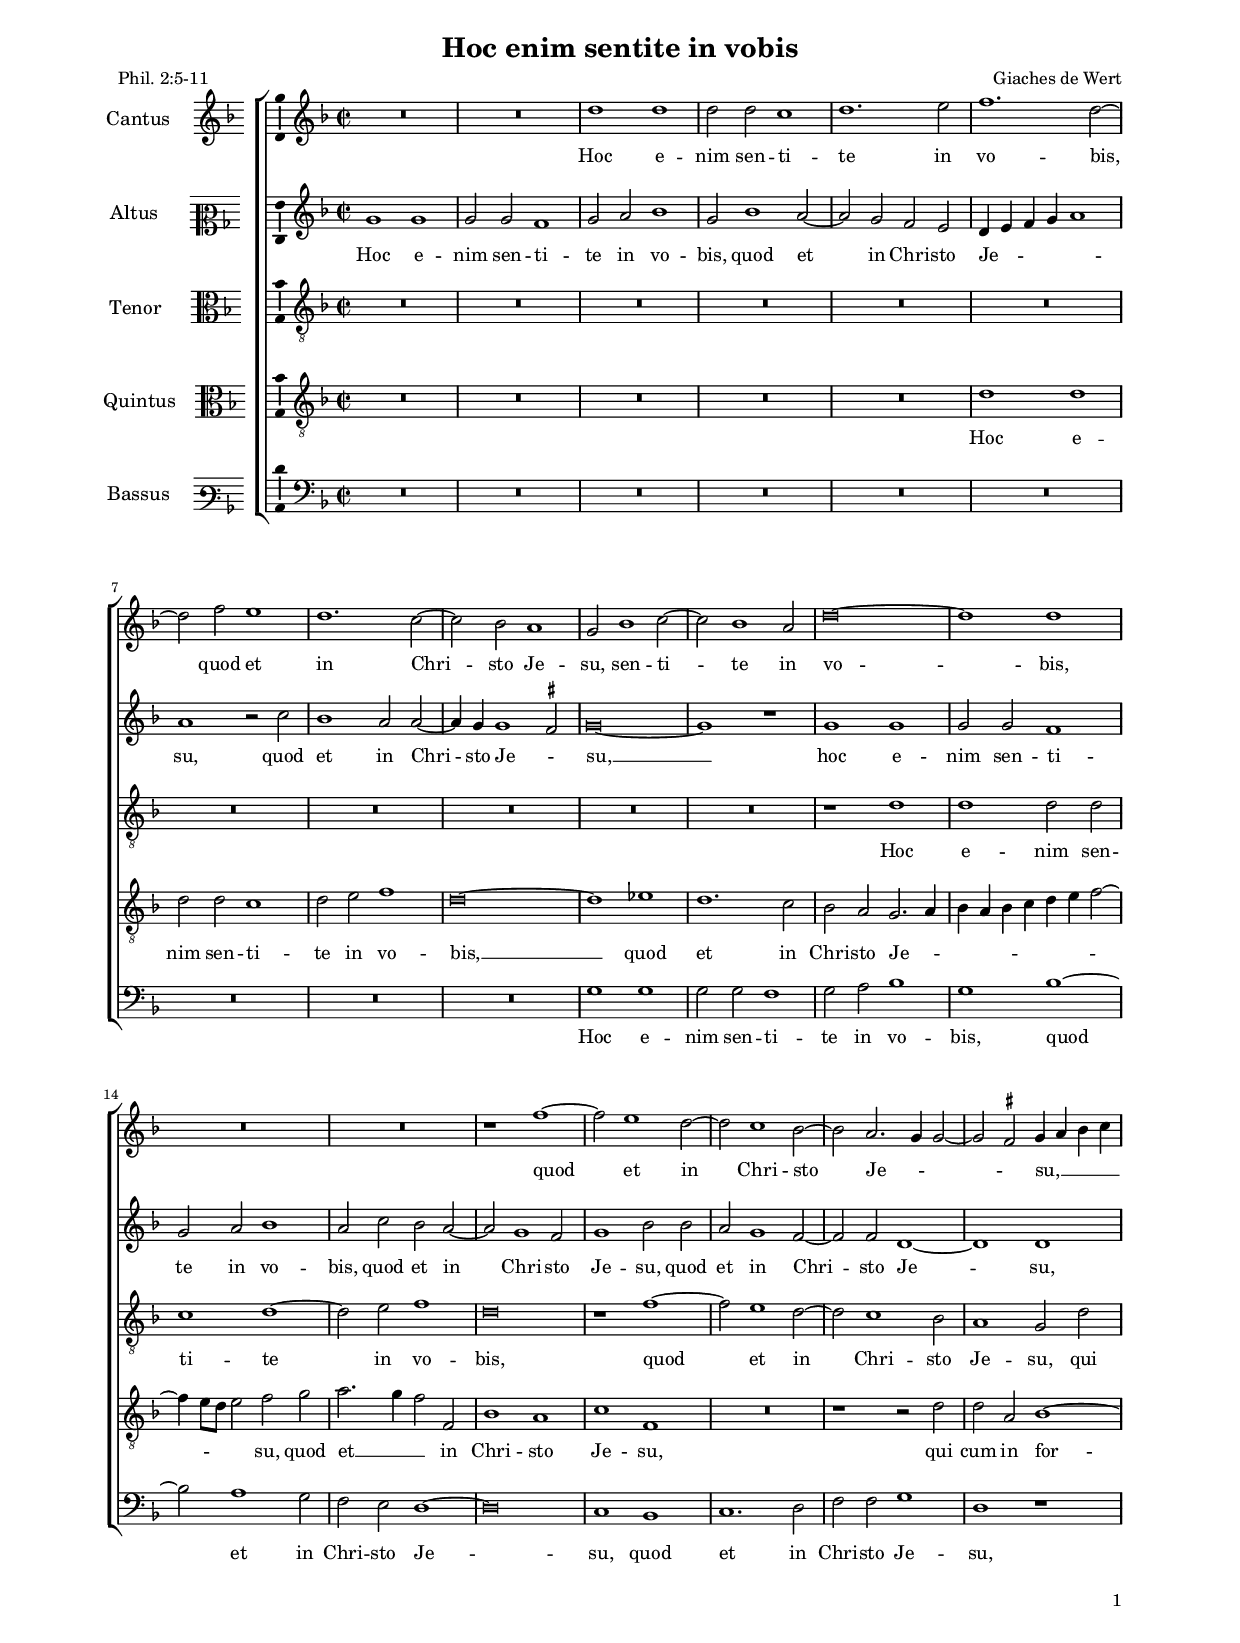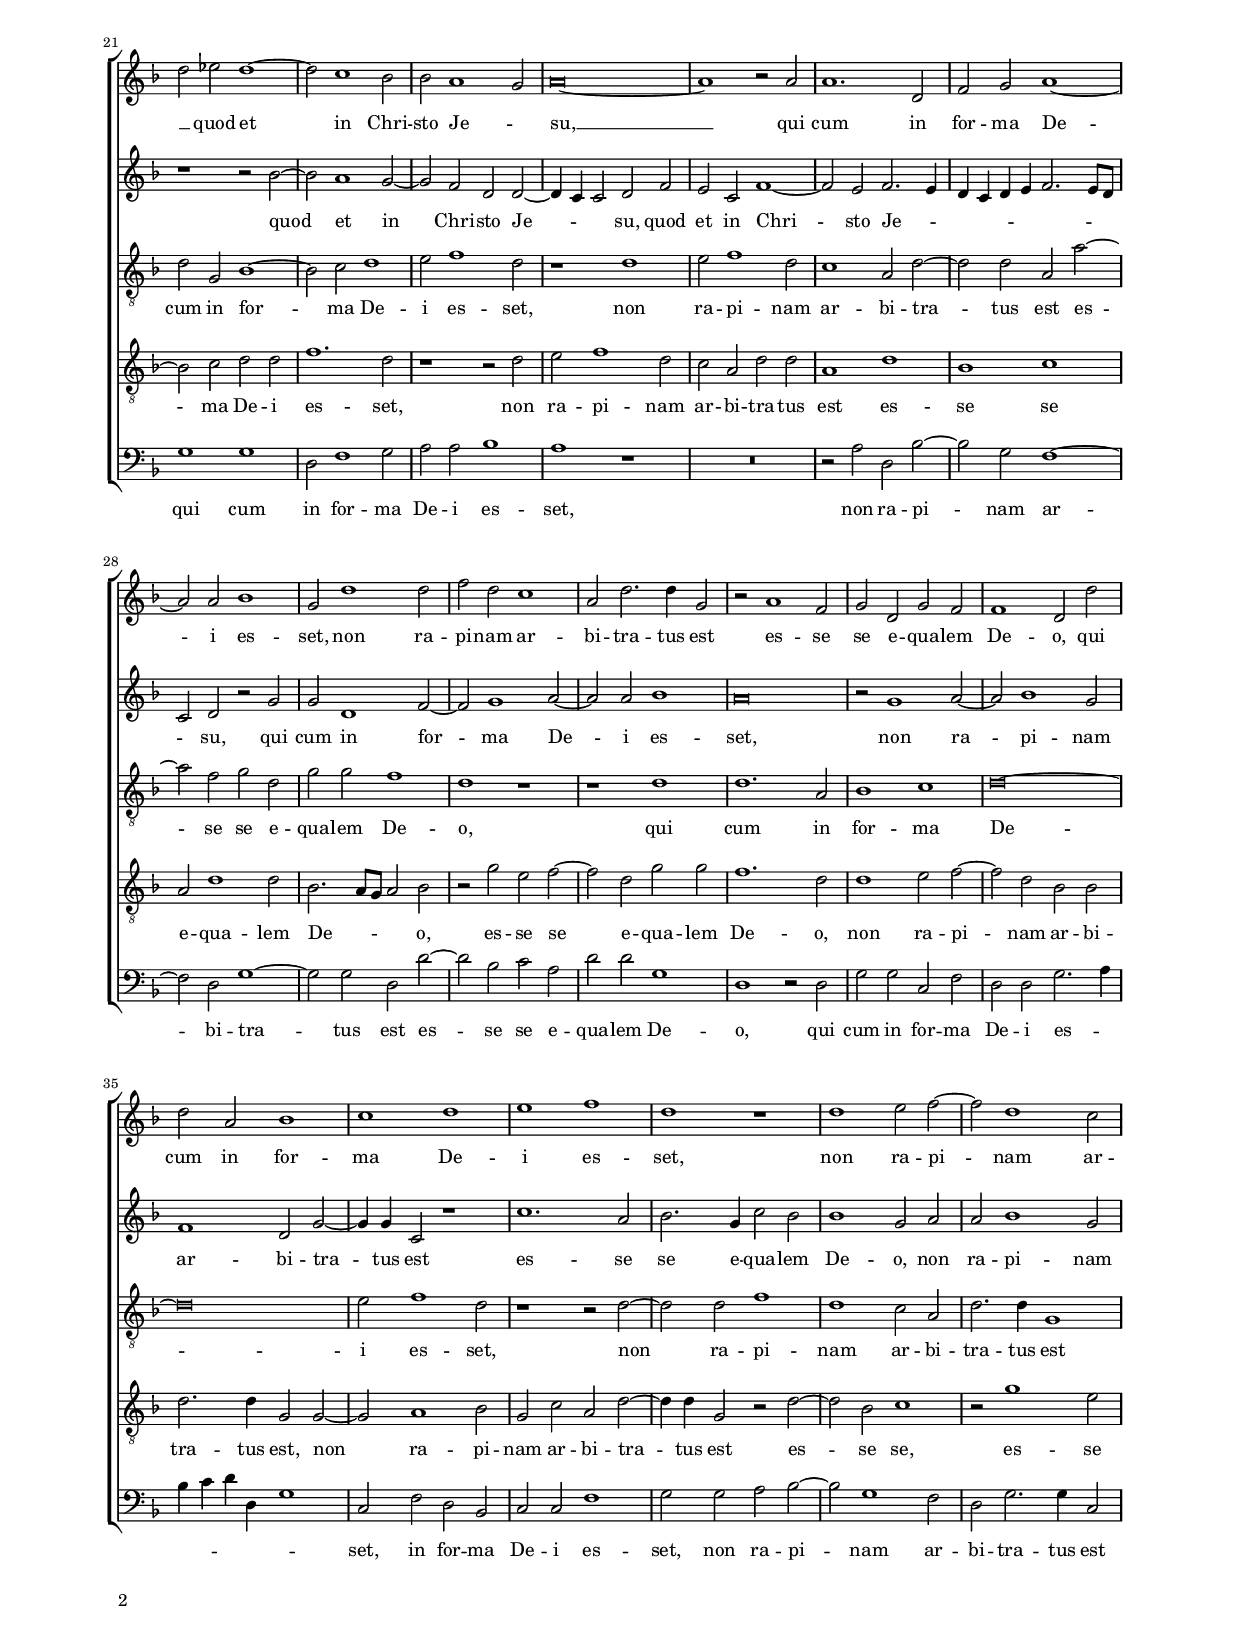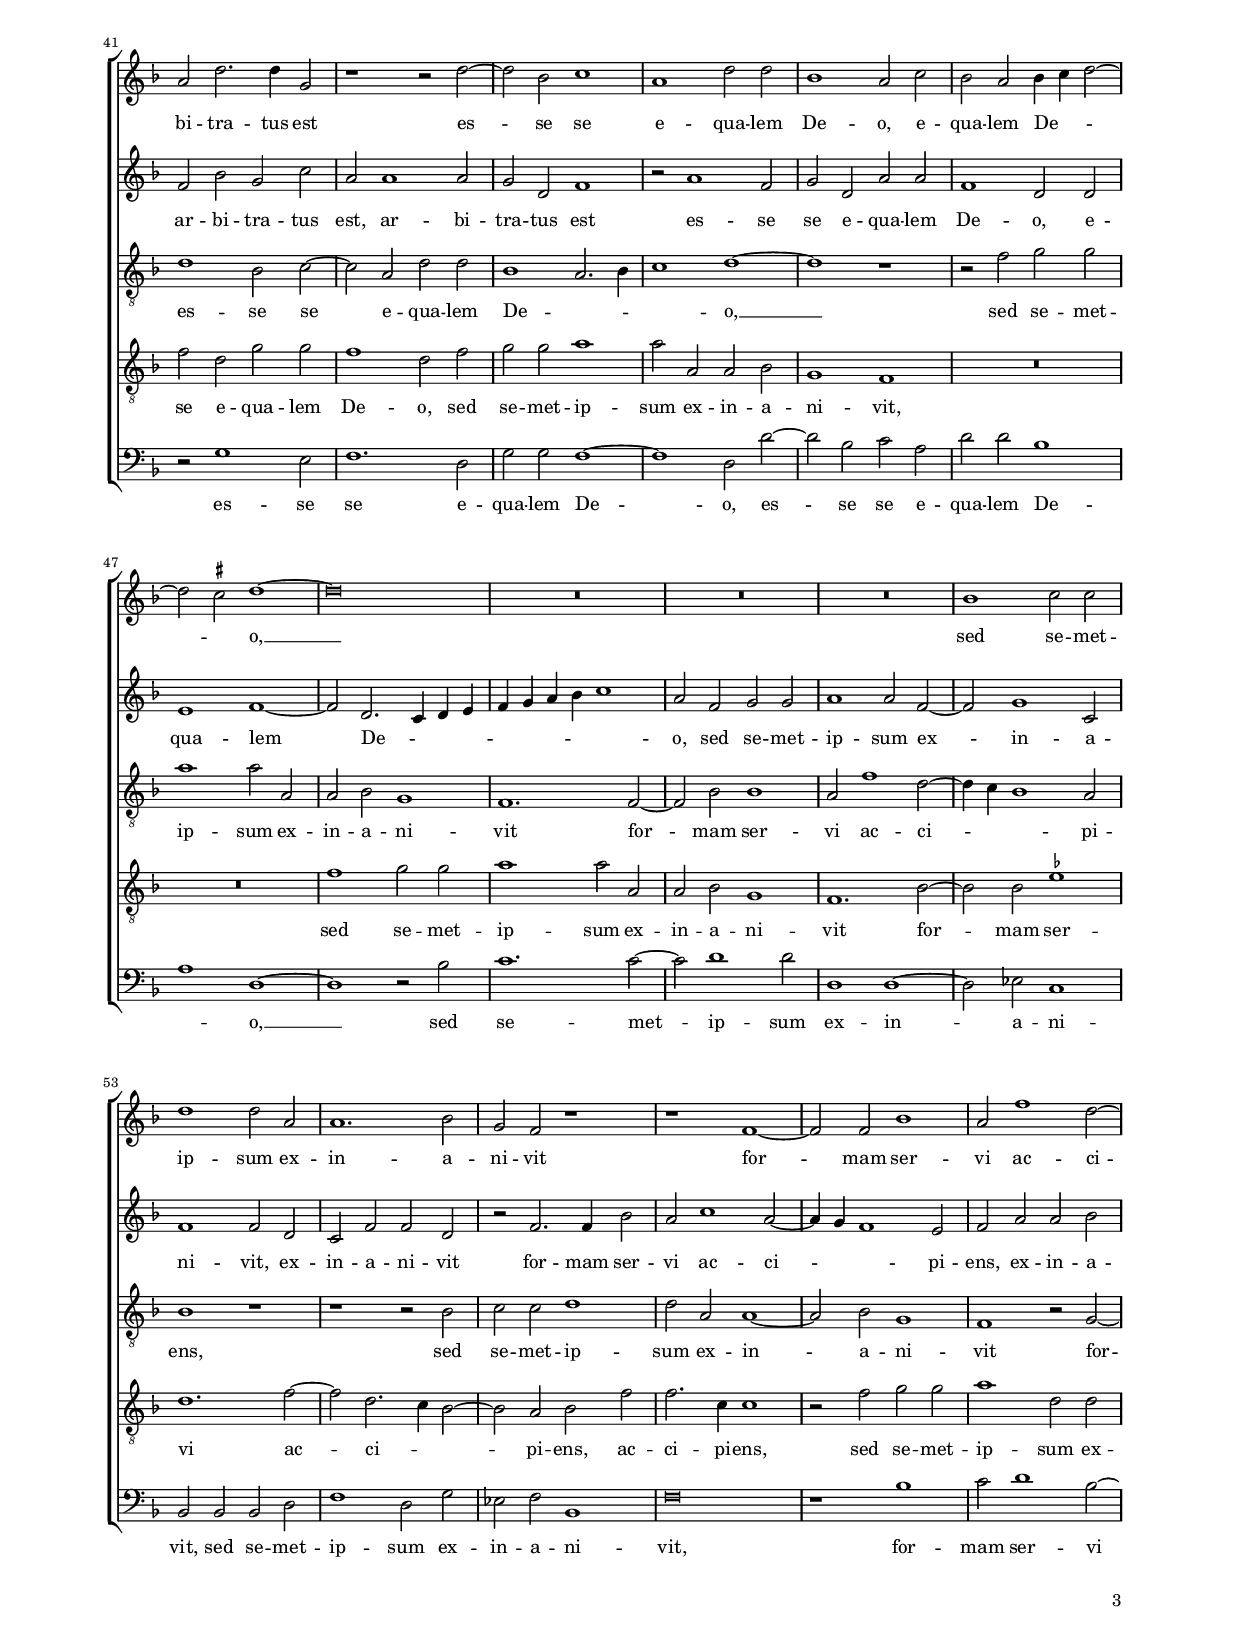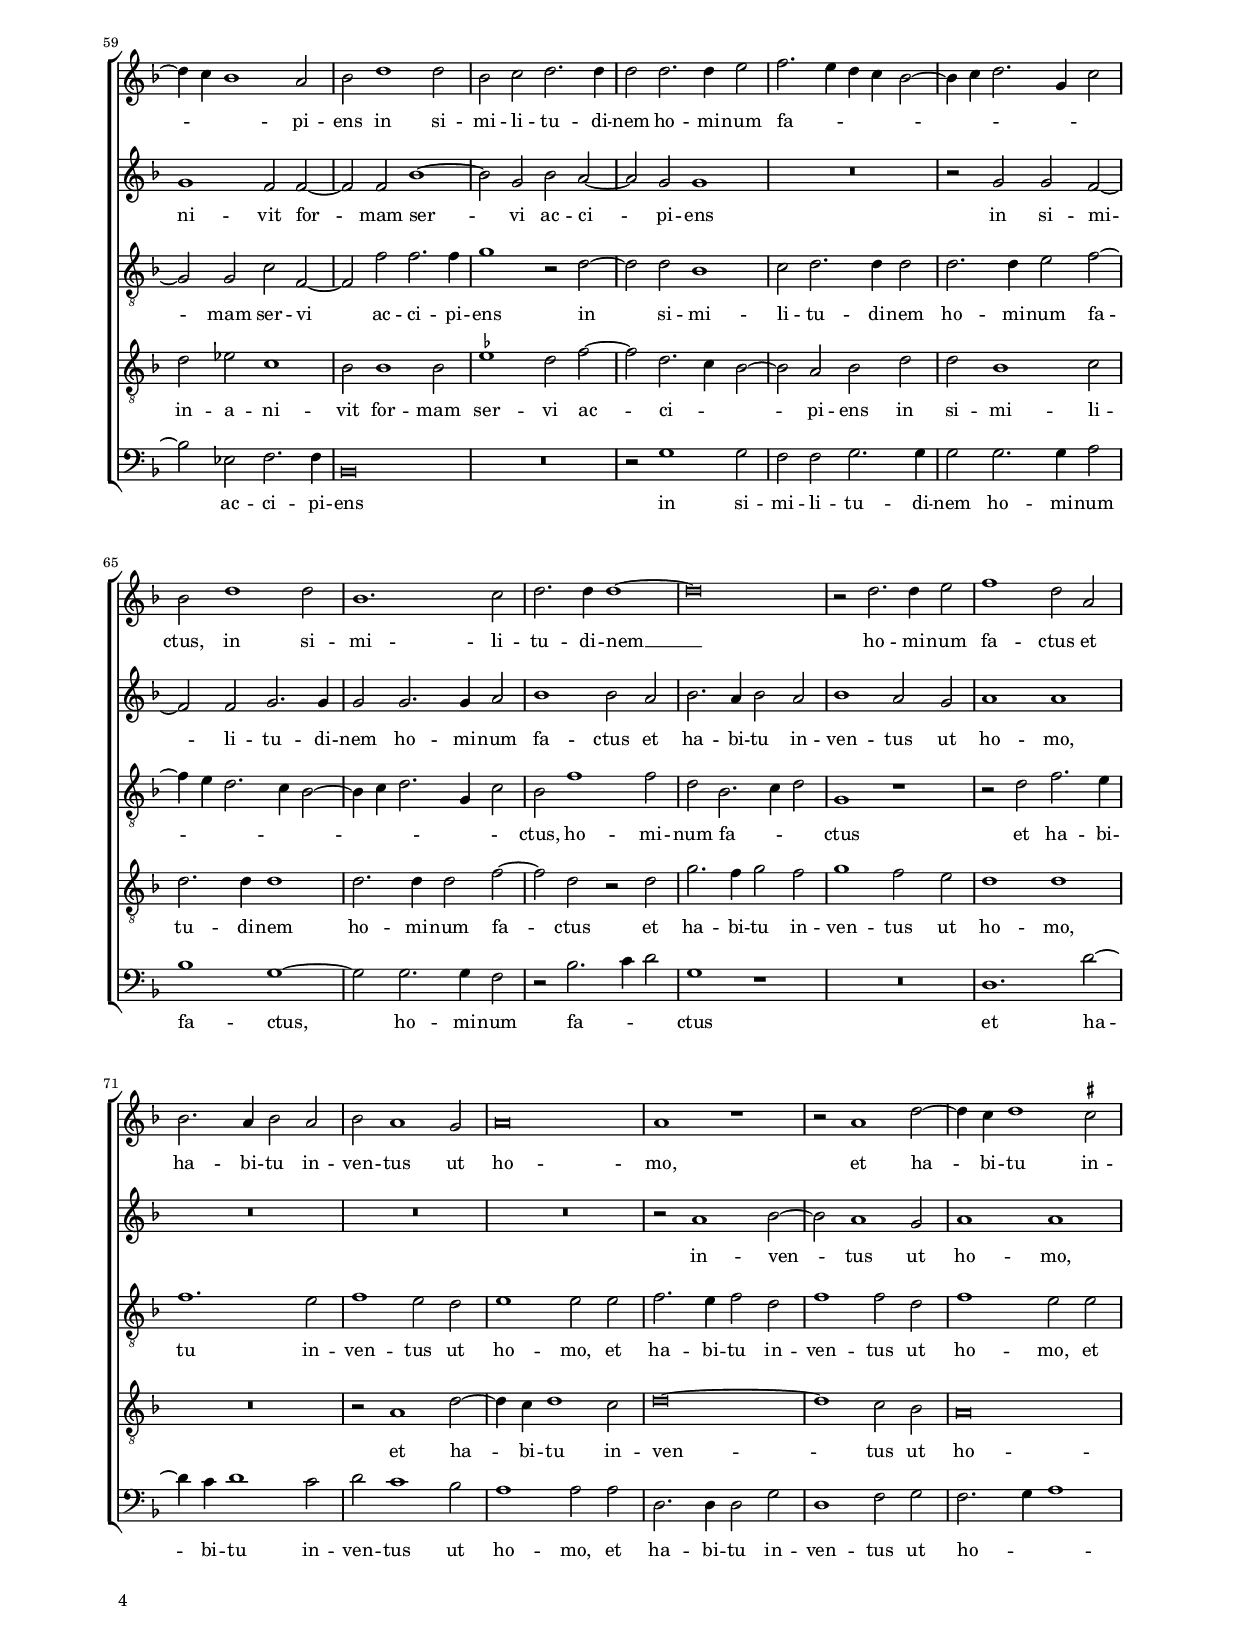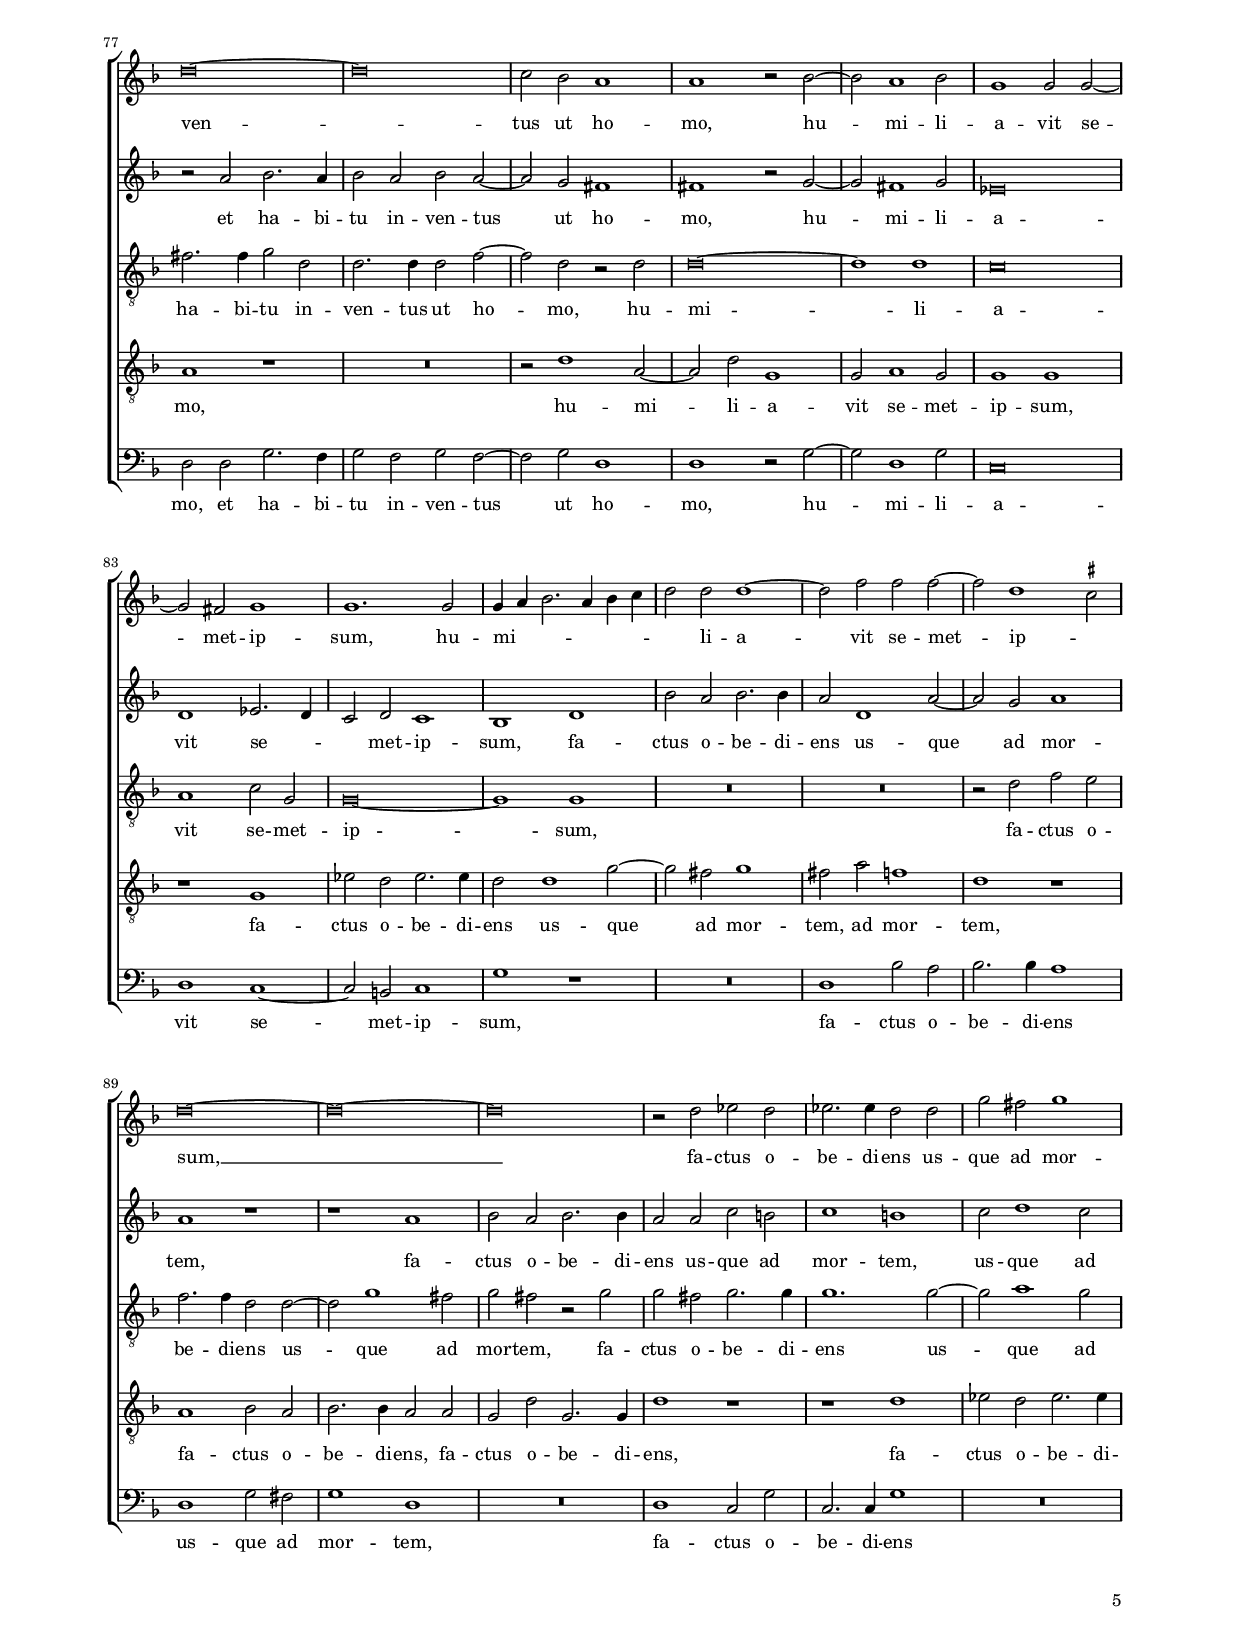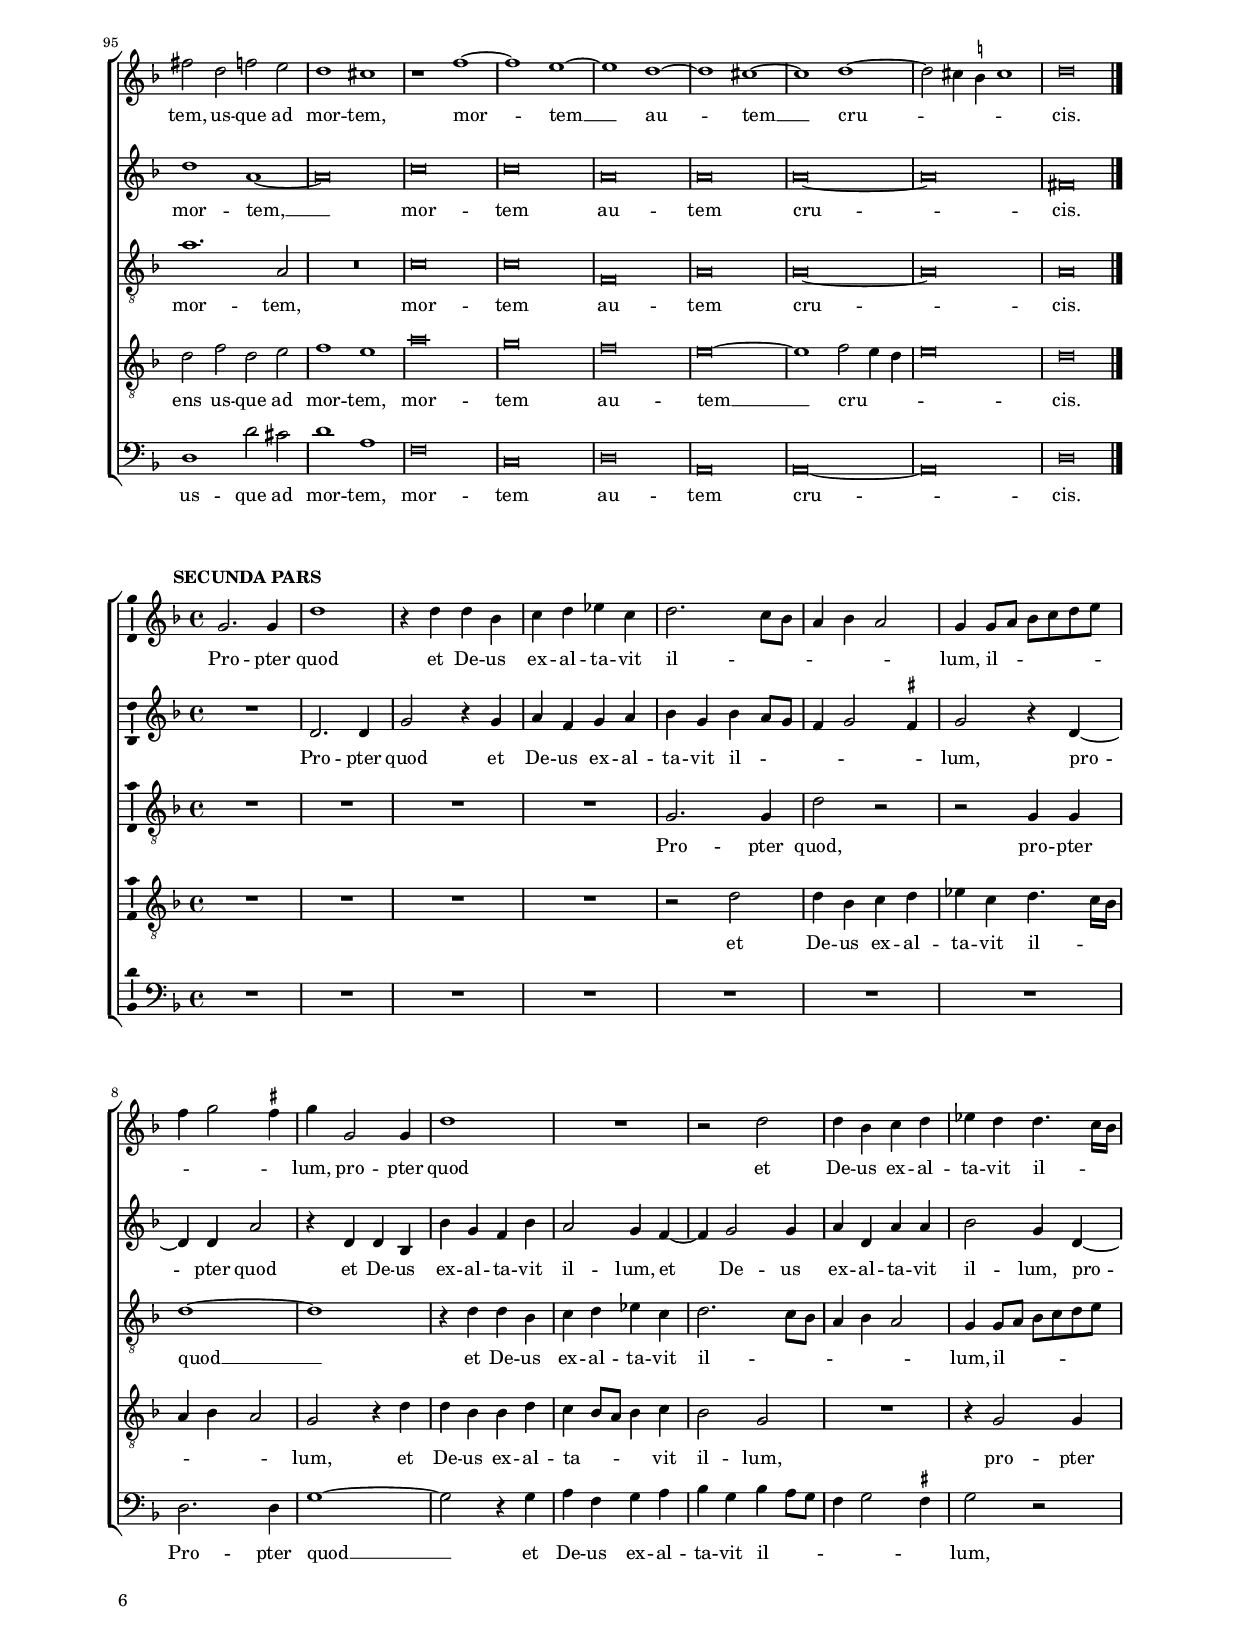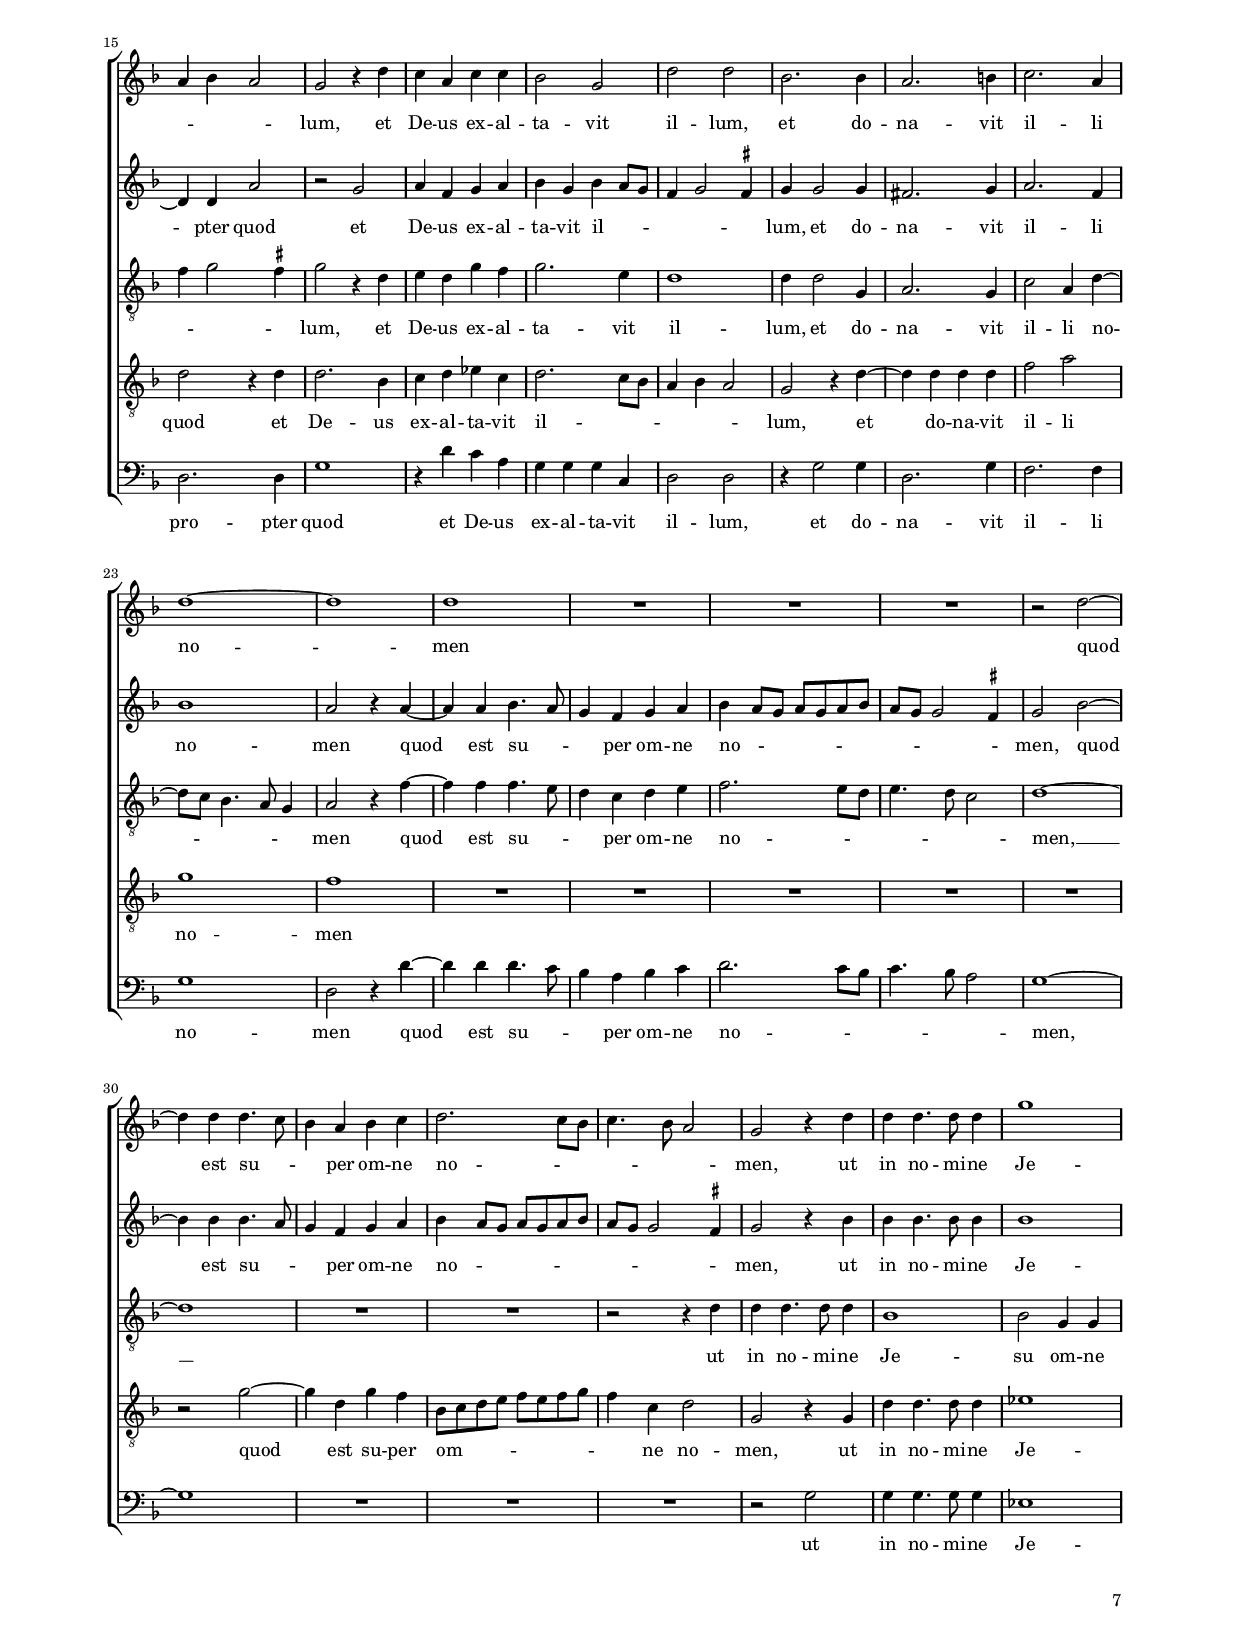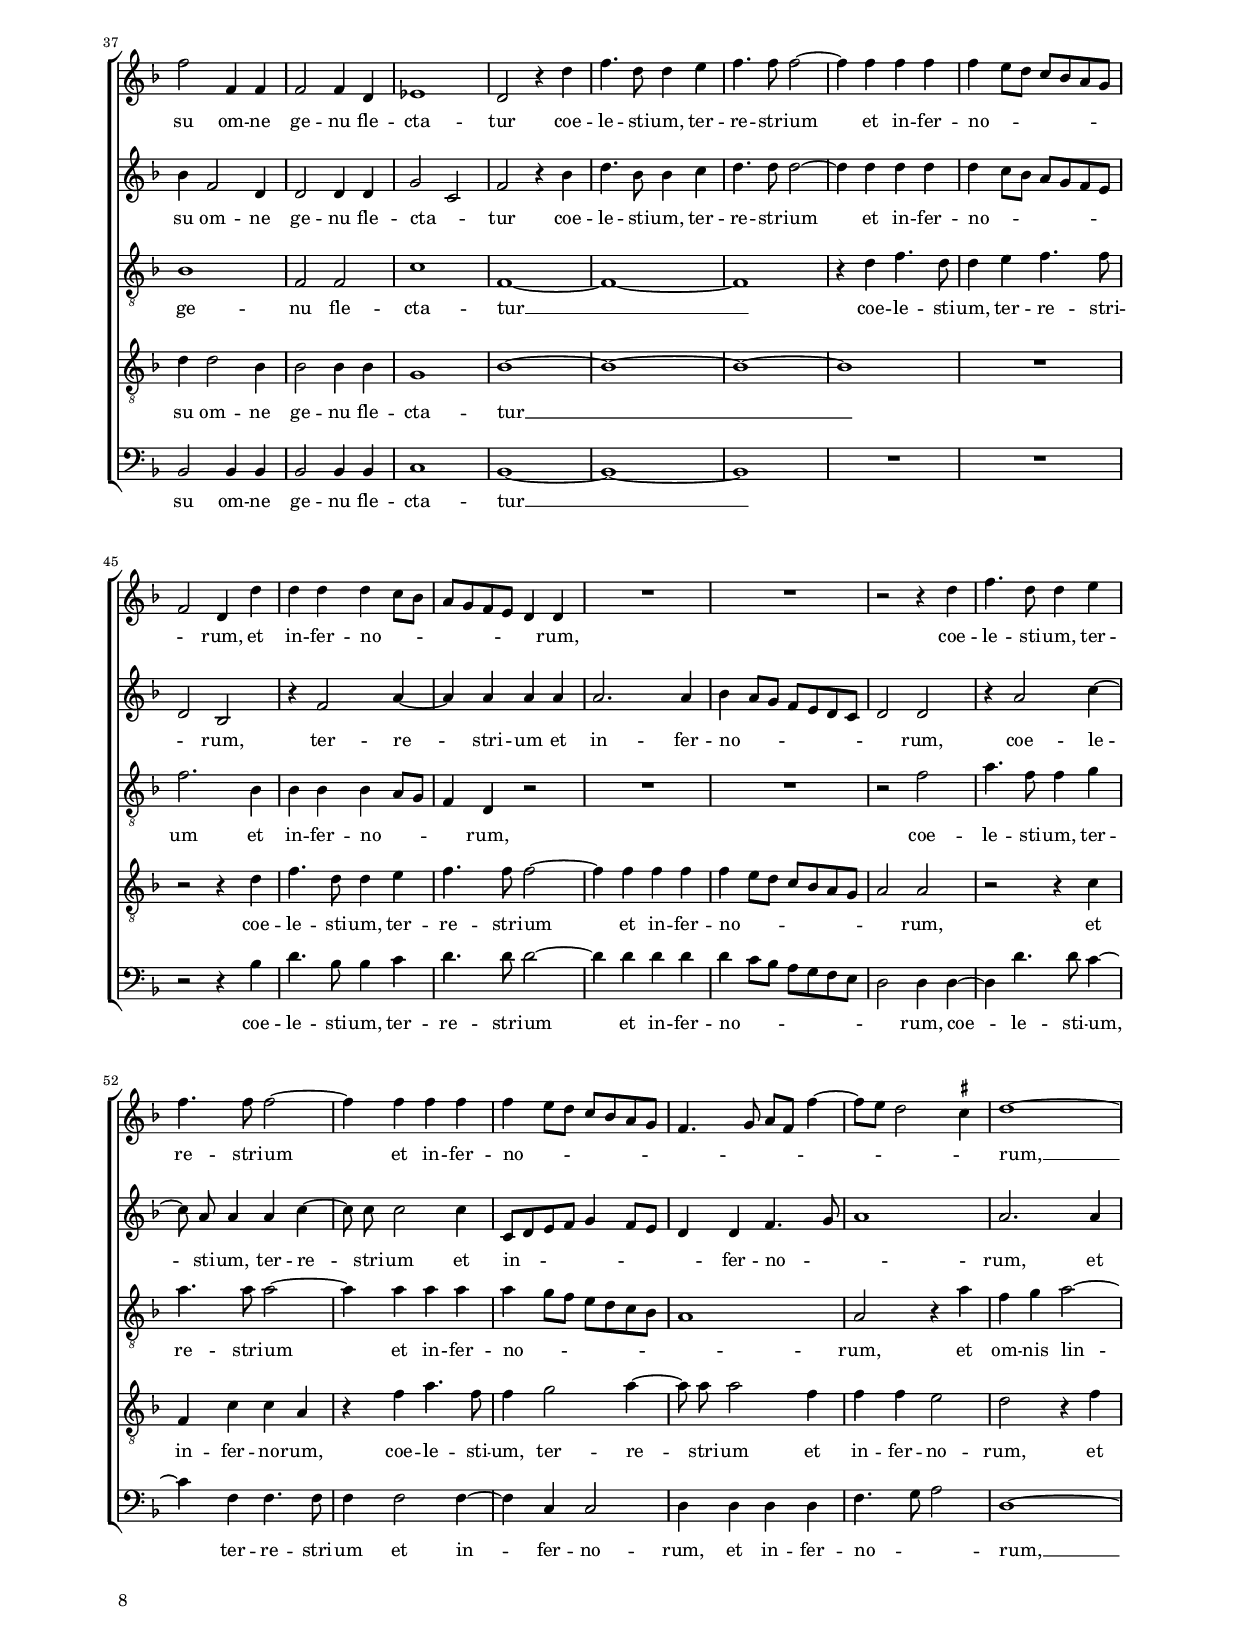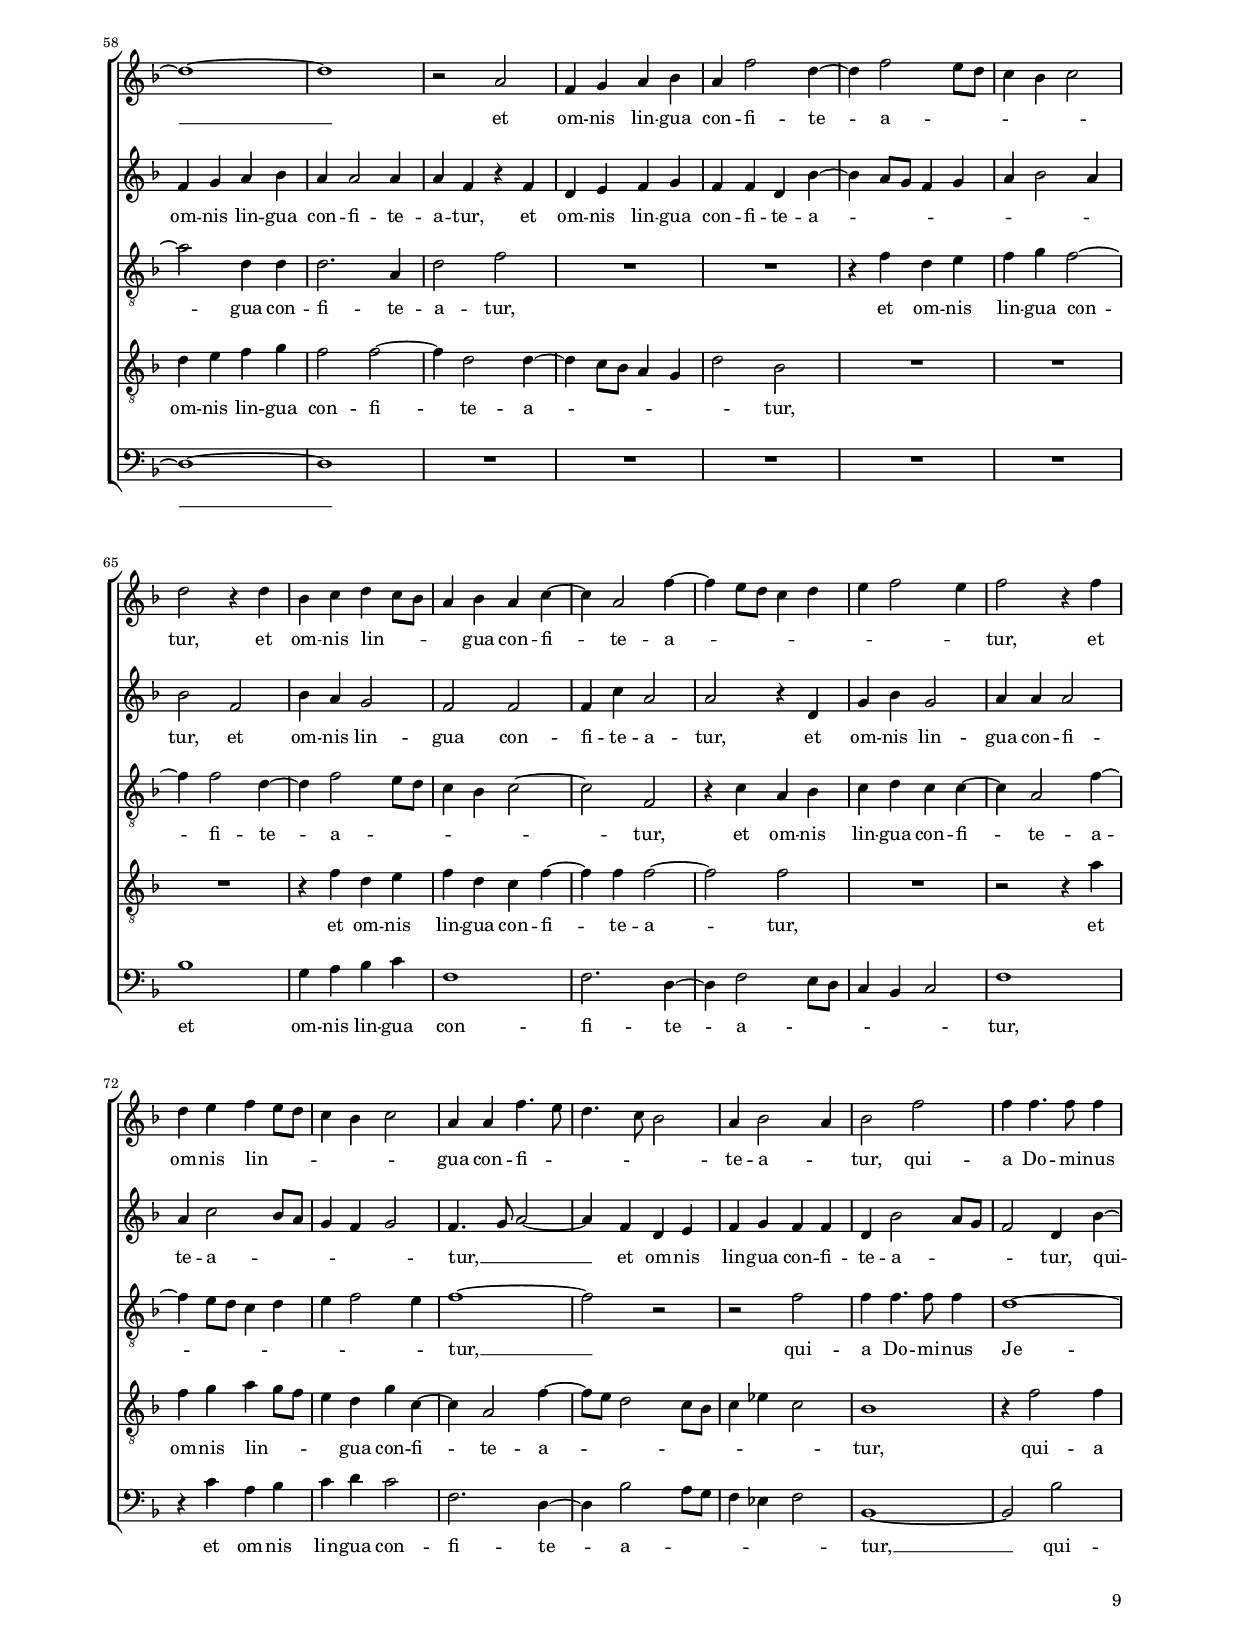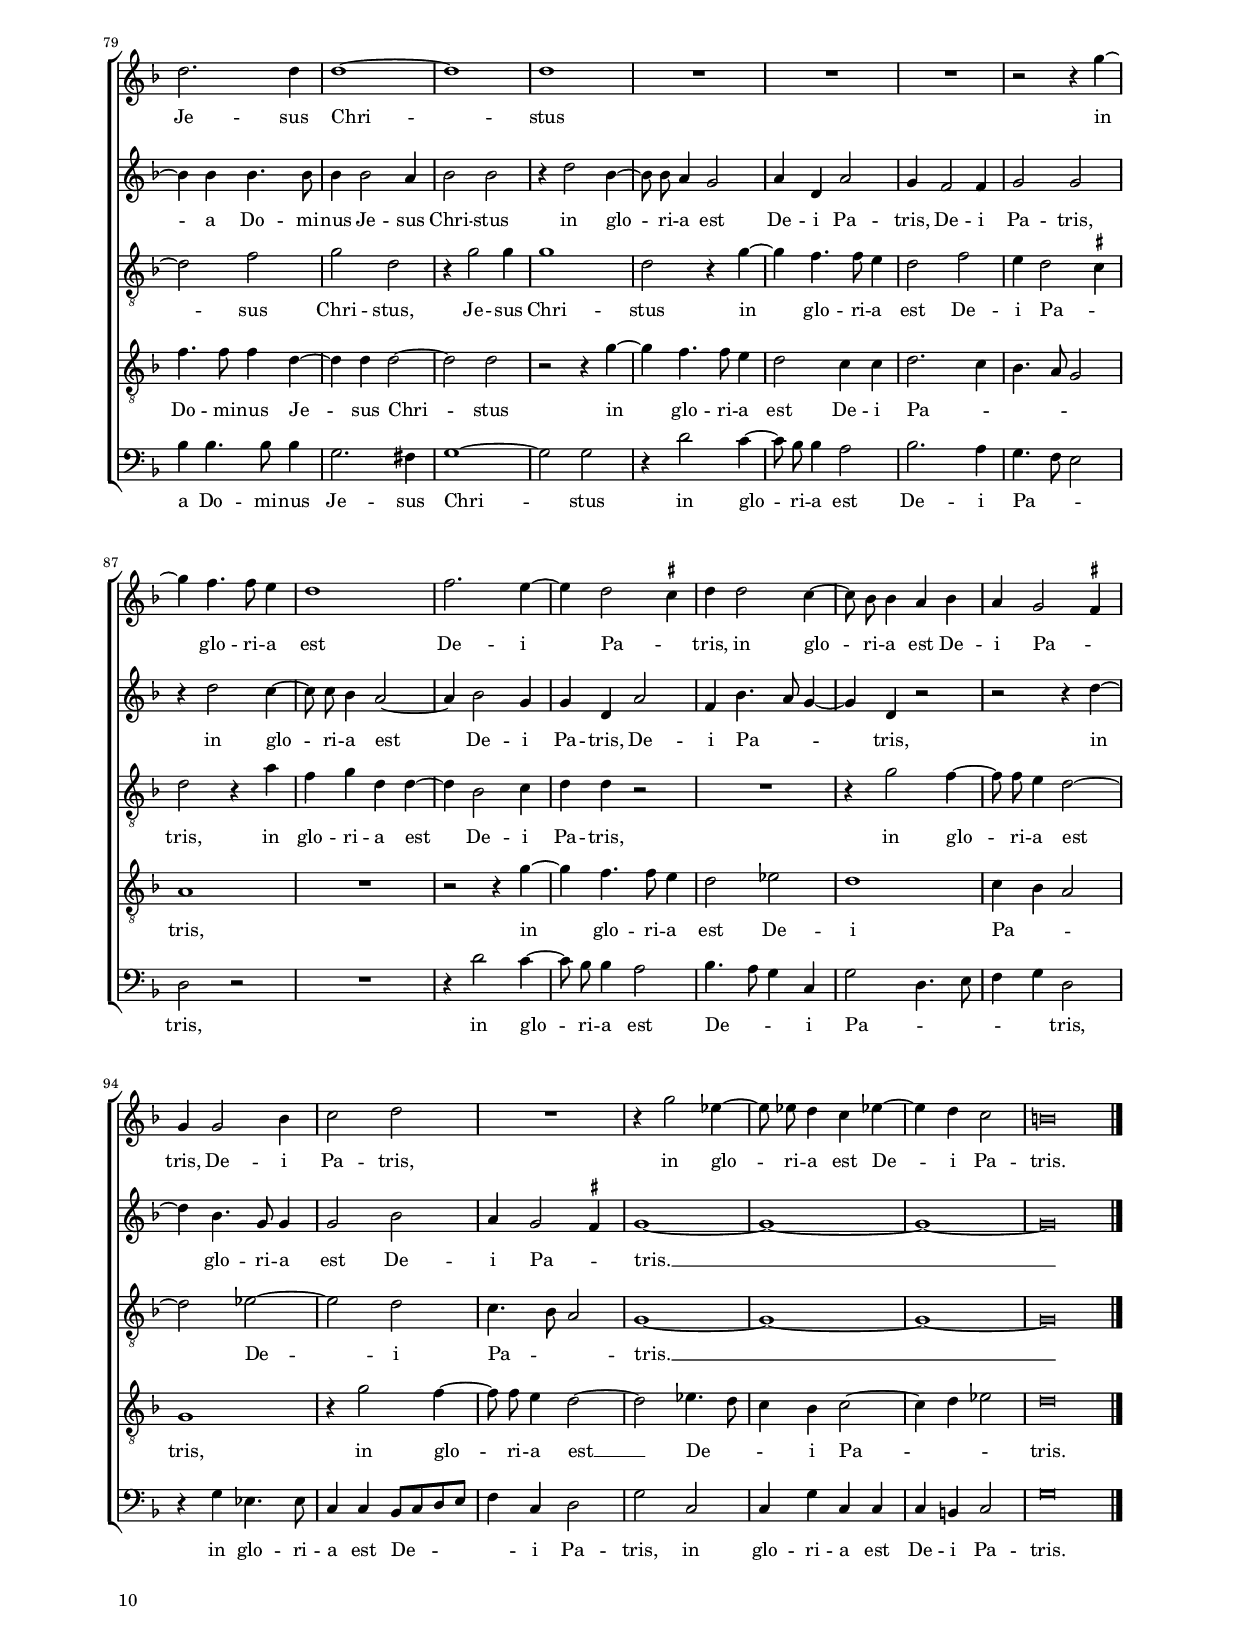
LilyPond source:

\header
{
  title="Hoc enim sentite in vobis"
  composer="Giaches de Wert"
  poet="Phil. 2:5-11"
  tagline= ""
}

\version "2.22.2"
\language deutsch
#(set-global-staff-size 15)
% #(set-default-paper-size "letter")
#(ly:set-option 'point-and-click #f)


	
	ficta = { \once \set suggestAccidentals = ##t }
	
	forget = #(define-music-function (music) (ly:music?) #{
		\accidentalStyle forget
		$music
		\accidentalStyle default
		#})
	
    

\paper
	{
	top-margin = 1.8 \cm
	bottom-margin = 1.2 \cm
	left-margin = 2 \cm
	right-margin = 2 \cm
	ragged-bottom = ##f
	ragged-last-bottom = ##t
	print-page-number = ##f
	score-system-spacing = #'((basic-distance . 16) (minimum-distance . 14) (padding . 5) (strechability . 150))
	system-system-spacing = #'((basic-distance . 16) (minimum-distance . 14) (padding . 5) (strechability . 150))
    oddFooterMarkup=\markup   \fill-line { "" \fromproperty #'page:page-number-string }
    evenFooterMarkup=\markup  \fill-line { \fromproperty #'page:page-number-string "" }
    last-bottom-spacing = #'((basic-distance . 12) (minimum-distance . 7) (padding . 4))
	systems-per-page = 3
%	page-count = 6
%	min-systems-per-page = 3
	}

global = {
    % \set Staff.autoBeaming = ##f
	\key f \major
	\time 2/2 \set Score.measureLength = #(ly:make-moment 2/1)
    \set Score.tempoHideNote = ##t
    \tempo 2 = 90
    \skip 1*2*103 \bar "|."
	}
	

incipitcantus = \markup { \score {
	{
	\set Staff.instrumentName = \markup { \fontsize #1 "Cantus" }
	\key f \major
	\clef violin
	s4 \bar ""
	}
	\layout  {
	raggedright = ##t
	indent = 1.8 \cm
	line-width = 2.5 \cm
	\context { \Staff \remove Time_signature_engraver }
	\override Staff.Clef.Y-extent = #'(0 . 0)
	}} \hspace #1 }
      
      
incipitaltus = \markup { \score {
	{
	\set Staff.instrumentName = \markup { \fontsize #1 "Altus" }
	\key f \major
	\clef mezzosoprano
	s4 \bar ""
	}
	\layout  {
	raggedright = ##t
	indent = 1.8 \cm
	line-width = 2.5 \cm
	\context { \Staff \remove Time_signature_engraver }
	\override Staff.Clef.Y-extent = #'(0 . 0)
	}} \hspace #1 }


incipittenor = \markup { \score {
	{
	\set Staff.instrumentName = \markup { \fontsize #1 "Tenor" }
	\key f \major
	\clef alto
	s4 \bar ""
	}
	\layout  {
	raggedright = ##t
	indent = 1.8 \cm
	line-width = 2.5 \cm
	\context { \Staff \remove Time_signature_engraver }
	\override Staff.Clef.Y-extent = #'(0 . 0)
	}} \hspace #1 }
      
      
incipitquintus = \markup { \score {
	{
	\set Staff.instrumentName = \markup { \fontsize #1 "Quintus" }
	\key f \major
	\clef alto
	s4 \bar ""
	}
	\layout  {
	raggedright = ##t
	indent = 1.8 \cm
	line-width = 2.5 \cm
	\context { \Staff \remove Time_signature_engraver }
	\override Staff.Clef.Y-extent = #'(0 . 0)
	}} \hspace #1 }
      
      
incipitbassus = \markup { \score {
	{
	\set Staff.instrumentName = \markup { \fontsize #1 "Bassus" }
	\key f \major
	\clef varbaritone
	s4 \bar ""
	}
	\layout  {
	raggedright = ##t
	indent = 1.8 \cm
	line-width = 2.5 \cm
	\context { \Staff \remove Time_signature_engraver }
	\override Staff.Clef.Y-extent = #'(0 . 0)
	}} \hspace #1 }


cantus =  \relative c''
	{
	R\breve
	R\breve
	d1 d
	d2 d c1
%5
	d1. e2 |
	f1. d2~
	d2 f e1
	d1. c2~
	c2 b a1
%10
	g2 b1 c2~ |
	c2 b1 a2
	d\breve~
	d1 d
	R\breve
%15
	R\breve |
	r1 f~
	f2 e1 d2~
	d2 c1 b2~
	b2 a2. g4 g2~
%20
	g2 \ficta fis g4 a b c |
	d2 es d1~
	d2 c1 b2
	b2 a1 g2
	a\breve~
%25
	a1 r2 a |
	a1. d,2
	f2 g a1~
	a2 a b1
	g2 d'1 d2
%30
	f2 d c1 |
	a2 d2. d4 g,2
	r2 a1 f2
	g2 d g f
	f1 d2 d'
%35
	d2 a b1 |
	c1 d
	e1 f
	d1 r
	d1 e2 f~
%40
	f2 d1 c2 |
	a2 d2. d4 g,2
	r1 r2 d'~
	d2 b c1
	a1 d2 d
%45
	b1 a2 c |
	b2 a b4 c d2~
	d2 \ficta cis d1~
	d\breve
	R\breve
%50
	R\breve |
	R\breve
	b1 c2 c
	d1 d2 a
	a1. b2
%55
	g2 f r1 |
	r1 f~
	f2 f b1
	a2 f'1 d2~
	d4 c b1 a2
%60
	b2 d1 d2 |
	b2 c d2. d4
	d2 d2. d4 e2
	f2. e4 d c b2~
	b4 c d2. g,4 c2
%65
	b2 d1 d2 |
	b1. c2
	d2. d4 d1~
	d\breve
	r2 d2. d4 e2
%70
	f1 d2 a |
	b2. a4 b2 a
	b2 a1 g2
	a\breve
	a1 r
%75
	r2 a1 d2~ |
	d4 c d1 \ficta cis2
	d\breve~
	d\breve
	c2 b a1
%80
	a1 r2 b~ |
	b2 a1 b2
	g1 g2 g~
	g2 fis g1
	g1. g2
%85
	g4 a b2. a4 b c |
	d2 d d1~
	d2 f f f~
	f2 d1 \ficta cis2
	d\breve~
%90
	d\breve~ |
	d\breve
	r2 d es d
	es2. es4 d2 d
	g2 fis g1
%95
	fis2 d f e |
	d1 cis
	r1 f~
	f1 e~
	e1 d~   
%100
	d1 cis ~ |
	cis1 d~
	d2 cis4 \ficta h cis1
	d\breve |
	}


altus =  \relative c'
	{
	g'1 g
	g2 g f1
	g2 a b1
	g2 b1 a2~
%5
	a2 g f e |
	d4 e f g a1
	a1 r2 c
	b1 a2 a~
	a4 g g1 \ficta fis2
%10
	g\breve~ |
	g1 r
	g1 g
	g2 g f1
	g2 a b1
%15
	a2 c b a~ |
	a2 g1 f2
	g1 b2 b
	a2 g1 f2~
	f2 f d1~
%20
	d1 d |
	r1 r2 b'~
	b2 a1 g2~
	g2 f d d~
	d4 c c2 d f
%25
	e2 c f1~ |
	f2 e f2. e4
	d4 c d e f2. e8 d
	c2 d r g
	g2 d1 f2~
%30
	f2 g1 a2~ |
	a2 a b1
	a\breve
	r2 g1 a2~
	a2 b1 g2
%35
	f1 d2 g~ |
	g4 g c,2 r1
	c'1. a2
	b2. g4 c2 b
	b1 g2 a
%40
	a2 b1 g2 |
	f2 b g c
	a2 a1 a2
	g2 d f1
	r2 a1 f2
%45
	g2 d a' a |
	f1 d2 d
	e1 f~
	f2 d2. c4 d e
	f4 g a b c1
%50
	a2 f g g |
	a1 a2 f~
	f2 g1 c,2
	f1 f2 d
	c2 f f d
%55
	r2 f2. f4 b2 |
	a2 c1 a2~
	a4 g f1 e2
	f2 a a b
	g1 f2 f~
%60
	f2 f b1~ |
	b2 g b a~
	a2 g g1
	R\breve
	r2 g g f~
%65
	f2 f g2. g4 |
	g2 g2. g4 a2
	b1 b2 a
	b2. a4 b2 a
	b1 a2 g
%70
	a1 a |
	R\breve
	R\breve
	R\breve
	r2 a1 b2~
%75
	b2 a1 g2 |
	a1 a
	r2 a b2. a4
	b2 a b a~
	a2 g fis1
%80
	fis1 r2 g~ |
	g2 fis1 g2
	es\breve
	d1 es2. d4
	c2 d c1
%85
	b1 d |
	b'2 a b2. b4
	a2 d,1 a'2~
	a2 g a1
	a1 r
%90
	r1 a |
	b2 a b2. b4
	a2 a c h
	c1 h
	c2 d1 c2
%95
	d1 a~ |
	a\breve
	c\breve
	c\breve
	a\breve 
%100
	a\breve |
	a\breve~
	a\breve
	fis\breve |   
	}


tenor =  \relative c'
	{
	R\breve
	R\breve
	R\breve
	R\breve
%5
	R\breve |
	R\breve
	R\breve
	R\breve
	R\breve
%10
	R\breve |
	R\breve
	r1 d
	d1 d2 d
	c1 d~
%15
	d2 e f1 |
	d\breve
	r1 f~
	f2 e1 d2~
	d2 c1 b2
%20
	a1 g2 d' |
	d2 g, b1~
	b2 c d1
	e2 f1 d2
	r1 d
%25
	e2 f1 d2 |
	c1 a2 d~
	d2 d a a'~
	a2 f g d
	g2 g f1
%30
	d1 r |
	r1 d
	d1. a2
	b1 c
	d\breve~
%35
	d\breve |
	e2 f1 d2
	r1 r2 d~
	d2 d f1
	d1 c2 a
%40
	d2. d4 g,1 |
	d'1 b2 c~
	c2 a d d
	b1 a2. b4
	c1 d~
%45
	d1 r |
	r2 f g g
	a1 a2 a,
	a2 b g1
	f1. f2~
%50
	f2 b b1 |
	a2 f'1 d2~
	d4 c b1 a2
	b1 r
	r1 r2 b
%55
	c2 c d1 |
	d2 a a1~
	a2 b g1
	f1 r2 g~
	g2 g c f,~
%60
	f2 f' f2. f4 |
	g1 r2 d~
	d2 d b1
	c2 d2. d4 d2
	d2. d4 e2 f~
%65
	f4 e d2. c4 b2~ |
	b4 c d2. g,4 c2
	b2 f'1 f2
	d2 b2. c4 d2
	g,1 r
%70
	r2 d' f2. e4 |
	f1. e2
	f1 e2 d
	e1 e2 e
	f2. e4 f2 d
%75
	f1 f2 d |
	f1 e2 e
	fis2. fis4 g2 d
	d2. d4 d2 f~
	f2 d r d
%80
	d\breve~ |
	d1 d
	c\breve
	a1 c2 g
	g\breve~
%85
	g1 g |
	R\breve
	R\breve
	r2 d' f e
	f2. f4 d2 d~
%90
	d2 g1 fis2 |
	g2 fis r g
	g2 fis g2. g4
	g1. g2~
	g2 a1 g2
%95
	a1. a,2 |
	R\breve
	c\breve
	c\breve
	f,\breve   
%100
	a\breve |
	a\breve~
	a\breve
	a\breve |
	}


quintus  =  \relative c'
	{
	R\breve
	R\breve
	R\breve
	R\breve
%5
	R\breve |
	d1 d
	d2 d c1
	d2 e f1
	d\breve~
%10
	d1 es |
	d1. c2
	b2 a g2. a4
	b4 a b c d e f2~
	f4 e8 d e2 f g
%15
	a2. g4 f2 f, |
	b1 a
	c1 f,
	R\breve
	r1 r2 d'
%20
	d2 a b1~ |
	b2 c d d
	f1. d2
	r1 r2 d
	e2 f1 d2
%25
	c2 a d d |
	a1 d
	b1 c
	a2 d1 d2
	b2. a8 g a2 b
%30
	r2 g' e f~ |
	f2 d g g
	f1. d2
	d1 e2 f~
	f2 d b b
%35
	d2. d4 g,2 g~ |
	g2 a1 b2
	g2 c a d~
	d4 d g,2 r d'~
	d2 b c1
%40
	r2 g'1 e2 |
	f2 d g g
	f1 d2 f
	g2 g a1
	a2 a, a b
%45
	g1 f |
	R\breve
	R\breve
	f'1 g2 g
	a1 a2 a,
%50
	a2 b g1 |
	f1. b2~
	b2 b \ficta es1
	d1. f2~
	f2 d2. c4 b2~
%55
	b2 a b f' |
	f2. c4 c1
	r2 f g2 g
	a1 d,2 d
	d2 es c1
%60
	b2 b1 b2 |
	\ficta es1 d2 f~
	f2 d2. c4 b2~
	b2 a b d
	d2 b1 c2
%65
	d2. d4 d1 |
	d2. d4 d2 f~
	f2 d r d
	g2. f4 g2 f
	g1 f2 e
%70
	d1 d |
	R\breve
	r2 a1 d2~
	d4 c d1 c2
	d\breve~
%75
	d1 c2 b |
	a\breve
	a1 r
	R\breve
	r2 d1 a2~
%80
	a2 d g,1 |
	g2 a1 g2
	g1 g
	r1 g
	es'2 d es2. es4
%85
	d2 d1 g2~ |
	g2 fis g1
	fis2 a f1
	d1 r
	a1 b2 a
%90
	b2. b4 a2 a |
	g2 d' g,2. g4
	d'1 r
	r1 d
	es2 d es2. es4
%95
	d2 f d e |
	f1 e
	a\breve
	g\breve
	f\breve
%100
	e\breve~ |
	e1 f2 e4 d
	e\breve
	d\breve |	   
	}


bassus  =  \relative c
	{
	R\breve
	R\breve
	R\breve
	R\breve
%5
	R\breve |
	R\breve
	R\breve
	R\breve
	R\breve
%10
	g'1 g |
	g2 g f1
	g2 a b1
	g1 b~
	b2 a1 g2
%15
	f2 e d1~ |
	d\breve
	c1 b
	c1. d2
	f2 f g1
%20
	d1 r |
	g1 g
	d2 f1 g2
	a2 a b1
	a1 r
%25
	R\breve |
	r2 a d, b'~
	b2 g f1~
	f2 d g1~
	g2 g d d'~
%30
	d2 b c a |
	d2 d g,1
	d1 r2 d
	g2 g c, f
	d2 d g2. a4
%35
	b4 c d d, g1 |
	c,2 f d b
	c2 c f1
	g2 g a b~
	b2 g1 f2
%40
	d2 g2. g4 c,2 |
	r2 g'1 e2
	f1. d2
	g2 g f1~
	f1 d2 d'~
%45
	d2 b c a |
	d2 d b1
	a1 d,~
	d1 r2 b'
	c1. c2~
%50
	c2 d1 d2 |
	d,1 d~
	d2 es c1
	b2 b b d
	f1 d2 g
%55
	es2 f b,1 |
	f'\breve
	r1 b
	c2 d1 b2~
	b2 es, f2. f4
%60
	b,\breve |
	R\breve
	r2 g'1 g2
	f2 f g2. g4
	g2 g2. g4 a2
%65
	b1 g~ |
	g2 g2. g4 f2
	r2 b2. c4 d2
	g,1 r
	R\breve
%70
	d1. d'2~ |
	d4 c d1 c2
	d2 c1 b2
	a1 a2 a
	d,2. d4 d2 g
%75
	d1 f2 g |
	f2. g4 a1
	d,2 d g2. f4
	g2 f g f~
	f2 g d1
%80
	d1 r2 g~ |
	g2 d1 g2
	c,\breve
	d1 c~
	c2 h c1
%85
	g'1 r |
	R\breve
	d1 b'2 a
	b2. b4 a1
	d,1 g2 fis
%90
	g1 d |
	R\breve
	d1 c2 g'
	c,2. c4 g'1
	R\breve
%95
	d1 d'2 cis |
	d1 a
	f\breve
	c\breve
	d\breve
%100
	a\breve |
	a\breve~
	a\breve
	d\breve |	     
	}


lyricscantus = \lyricmode {
	Hoc e -- nim sen -- ti -- te in vo -- bis,
    quod et in Chri -- sto Je -- su,
    sen -- ti -- te in vo -- bis,
    quod et in Chri -- sto Je -- _ _ _ su, __ _ _ _ _ 
    quod et in Chri -- sto Je -- _ su, __
    qui cum in for -- ma De -- i es -- set,
    non ra -- pi -- nam ar -- bi -- tra -- tus est
    es -- se se e -- qua -- lem De -- o,
    qui cum in for -- ma De -- i es -- set,
    non ra -- pi -- nam ar -- bi -- tra -- tus est
    es -- se se e -- qua -- lem De -- o,
    e -- qua -- lem De -- _ _ _ o, __
    sed se -- met -- ip -- sum ex -- in -- a -- ni -- vit
    for -- mam ser -- vi ac -- ci -- _ _ pi -- ens
    in si -- mi -- li -- tu -- di -- nem ho -- mi -- num fa -- _ _ _ _ _ _ _ _ ctus,
    in si -- mi -- li -- tu -- di -- nem __ ho -- mi -- num fa -- ctus
    et ha -- bi -- tu in -- ven -- tus ut ho -- mo,
    et ha -- bi -- tu in -- ven -- tus ut ho -- mo,
    hu -- mi -- li -- a -- vit se -- met -- ip -- sum,
    hu -- mi -- _ _ _ _ _ _ li -- a -- vit se -- met -- ip -- _ sum, __
    fa -- ctus o -- be -- di -- ens us -- que ad mor -- tem,
    us -- que ad mor -- tem, 
    mor -- tem __ au -- tem __ cru -- _ _ _ cis.
	}


lyricsaltus = \lyricmode {
	Hoc e -- nim sen -- ti -- te in vo -- bis,
    quod et in Chri -- sto Je -- _ _ _ _ su,
    quod et in Chri -- sto Je -- _ su, __
    hoc e -- nim sen -- ti -- te in vo -- bis,
    quod et in Chri -- sto Je -- su,
    quod et in Chri -- sto Je -- su,
    quod et in Chri -- sto Je -- _ _ su,
    quod et in Chri -- sto Je -- _ _ _ _ _ _ _ _ _ su,
    qui cum in for -- ma De -- i es -- set,
    non ra -- pi -- nam ar -- bi -- tra -- tus est
    es -- se se e -- qua -- lem De -- o,
    non ra -- pi -- nam ar -- bi -- tra -- tus est,
    ar -- bi -- tra -- tus est
    es -- se se e -- qua -- lem De -- o,
    e -- qua -- lem De -- _ _ _ _ _ _ _ _ o,
    sed se -- met -- ip -- sum ex -- in -- a -- ni -- vit,
    ex -- in -- a -- ni -- vit
    for -- mam ser -- vi ac -- ci -- _ _ pi -- ens,
    ex -- in -- a -- ni -- vit
    for -- mam ser -- vi ac -- ci -- pi -- ens
    in si -- mi -- li -- tu -- di -- nem ho -- mi -- num fa -- ctus
    et ha -- bi -- tu in -- ven -- tus ut ho -- mo,
    in -- ven -- tus ut ho -- mo,
    et ha -- bi -- tu in -- ven -- tus ut ho -- mo,
    hu -- mi -- li -- a -- vit se -- _ _ met -- ip -- sum,
    fa -- ctus o -- be -- di -- ens us -- que ad mor -- tem,
    fa -- ctus o -- be -- di -- ens us -- que ad mor -- tem,
    us -- que ad mor -- tem, __
    mor -- tem au -- tem cru -- cis.
	}


lyricstenor = \lyricmode {
	Hoc e -- nim sen -- ti -- te in vo -- bis,
    quod et in Chri -- sto Je -- su,
    qui cum in for -- ma De -- i es -- set,
    non ra -- pi -- nam ar -- bi -- tra -- tus est
    es -- se se e -- qua -- lem De -- o,
    qui cum in for -- ma De -- i es -- set,
    non ra -- pi -- nam ar -- bi -- tra -- tus est
    es -- se se e -- qua -- lem De -- _ _ _ o, __
    sed se -- met -- ip -- sum ex -- in -- a -- ni -- vit
    for -- mam ser -- vi ac -- ci -- _ _ pi -- ens,
    sed se -- met -- ip -- sum ex -- in -- a -- ni -- vit
    for -- mam ser -- vi ac -- ci -- pi -- ens
    in si -- mi -- li -- tu -- di -- nem ho -- mi -- num fa -- _ _ _ _ _ _ _ _ ctus,
    ho -- mi -- num fa -- _ _ ctus
    et ha -- bi -- tu in -- ven -- tus ut ho -- mo,
    et ha -- bi -- tu in -- ven -- tus ut ho -- mo,
    et ha -- bi -- tu in -- ven -- tus ut ho -- mo,
    hu -- mi -- li -- a -- vit se -- met -- ip -- sum,
    fa -- ctus o -- be -- di -- ens us -- que ad mor -- tem,
    fa -- ctus o -- be -- di -- ens us -- que ad mor -- tem, 
    mor -- tem au -- tem cru -- cis.
	}


lyricsquintus = \lyricmode {
	Hoc e -- nim sen -- ti -- te in vo -- bis, __
    quod et in Chri -- sto Je -- _ _ _ _ _ _ _ _ _ _ _ su,
    quod et __ _ _ in Chri -- sto Je -- su,
    qui cum in for -- ma De -- i es -- set,
    non ra -- pi -- nam ar -- bi -- tra -- tus est
    es -- se se e -- qua -- lem De -- _ _ _ o,
    es -- se se e -- qua -- lem De -- o,
    non ra -- pi -- nam ar -- bi -- tra -- tus est,
    non ra -- pi -- nam ar -- bi -- tra -- tus est
    es -- se se,
    es -- se se e -- qua -- lem De -- o,
    sed se -- met -- ip -- sum ex -- in -- a -- ni -- vit,
    sed se -- met -- ip -- sum ex -- in -- a -- ni -- vit
    for -- mam ser -- vi ac -- ci -- _ _ pi -- ens,
    ac -- ci -- pi -- ens,
    sed se -- met -- ip -- sum ex -- in -- a -- ni -- vit
    for -- mam ser -- vi ac -- ci -- _ _ pi -- ens
    in si -- mi -- li -- tu -- di -- nem ho -- mi -- num fa -- ctus
    et ha -- bi -- tu in -- ven -- tus ut ho -- mo,
    et ha -- bi -- tu in -- ven -- tus ut ho -- mo,
    hu -- mi -- li -- a -- vit se -- met -- ip -- sum,
    fa -- ctus o -- be -- di -- ens us -- que ad mor -- tem,
    ad mor -- tem,
    fa -- ctus o -- be -- di -- ens,
    fa -- ctus o -- be -- di -- ens,
    fa -- ctus o -- be -- di -- ens us -- que ad mor -- tem,
    mor -- tem au -- tem __ cru -- _ _ _ cis.
	}


lyricsbassus = \lyricmode {
	Hoc e -- nim sen -- ti -- te in vo -- bis,
    quod et in Chri -- sto Je -- su,
    quod et in Chri -- sto Je -- su,
    qui cum in for -- ma De -- i es -- set,
    non ra -- pi -- nam ar -- bi -- tra -- tus est
    es -- se se e -- qua -- lem De -- o,
    qui cum in for -- ma De -- i es -- _ _ _ _ _ _ set,
    in for -- ma De -- i es -- set,
    non ra -- pi -- nam ar -- bi -- tra -- tus est
    es -- se se e -- qua -- lem De -- o,
    es -- se se e -- qua -- lem De -- _ o, __
    sed se -- met -- ip -- sum ex -- in -- a -- ni -- vit,
    sed se -- met -- ip -- sum ex -- in -- a -- ni -- vit,
    for -- mam ser -- vi ac -- ci -- pi -- ens
    in si -- mi -- li -- tu -- di -- nem ho -- mi -- num fa -- ctus,
    ho -- mi -- num fa -- _ _ ctus
    et ha -- bi -- tu in -- ven -- tus ut ho -- mo,
    et ha -- bi -- tu in -- ven -- tus ut ho -- _ _ mo,
    et ha -- bi -- tu in -- ven -- tus ut ho -- mo,
    hu -- mi -- li -- a -- vit se -- met -- ip -- sum,
    fa -- ctus o -- be -- di -- ens us -- que ad mor -- tem,
    fa -- ctus o -- be -- di -- ens us -- que ad mor -- tem, 
    mor -- tem au -- tem cru -- cis.
	}


\score
{  
	\transpose c c {
	\new ChoirStaff \with { \override StaffGrouper.staff-staff-spacing.basic-distance = #12 }
	<<

	\new Staff << \global
	\new Voice="v1" {
		\set Staff.instrumentName=\incipitcantus
		\set Staff.midiInstrument = "reed organ"
		\clef violin
		\cantus }
	\new Lyrics \lyricsto "v1" {\lyricscantus }
	>>


	\new Staff << \global
	\new Voice="v2" {
		\set Staff.instrumentName=\incipitaltus
		\set Staff.midiInstrument = "reed organ"
        \clef violin % "G_8"
		\altus}
	\new Lyrics \lyricsto "v2" {\lyricsaltus }
	>>


	\new Staff << \global
	\new Voice="v3" {
		\set Staff.instrumentName=\incipittenor
		\set Staff.midiInstrument = "reed organ"
		\clef "G_8"
		\tenor }
	\new Lyrics \lyricsto "v3" {\lyricstenor }
	>>


	\new Staff << \global
	\new Voice="v5" {
		\set Staff.instrumentName=\incipitquintus
		\set Staff.midiInstrument = "reed organ"
		\clef "G_8"
		\quintus}
	\new Lyrics \lyricsto "v5" {\lyricsquintus }
	>>


	\new Staff << \global
	\new Voice="v4" {
		\set Staff.instrumentName=\incipitbassus
		\set Staff.midiInstrument = "reed organ"
		\clef bass
		\bassus }
	\new Lyrics \lyricsto "v4" {\lyricsbassus}
	>>

	>>
	} % transpose

	\layout
	{
	indent = 2.5 \cm
	\context { \Staff \override TimeSignature.break-visibility = #end-of-line-invisible }
	\context { \Lyrics \override VerticalAxisGroup.nonstaff-relatedstaff-spacing.padding = #1.4 }
%	\context { \Lyrics \override LyricText.font-size = #1 }
	\context { \Staff \consists "Ambitus_engraver" }
	\context { \Score \override BarNumber.padding = #2 }
	\context { \Voice \override NoteHead.style = #'baroque }
	}


\midi
	{
	}

}

%%%%%%%%%%%%%%%%%%%%  SECUNDA PARS %%%%%%%%%%%%%%%%%%%%


global = {
	\key f \major
    \time 4/4 % \set Score.measureLength = #(ly:make-moment 2/1)
    \set Score.tempoHideNote = ##t
    \tempo 4 = 90
    \skip 1*99
    \set Score.measureLength = #(ly:make-moment 2/1)
    \skip 1*2 \bar "|."
	}


cantus  =  \relative c''
	{
	g2. g4
    d'1
	r4 d d b
    c d es c
	d2. c8 b
    a4 b a2
	g4 g8 a b c d e
    f4 g2 \ficta fis4
%9
	g4 g,2 g4
    d'1 |
	R1
    r2 d
	d4 b c d 
    es d d4. c16 b
	a4 b a2 
    g2 r4 d'
	c4 a c c 
    b2 g
%19
	d'2 d
    b2. b4 |
	a2. h4
    c2. a4
	d1~ 
    d1
	d1 
    R1
	R1
    R1
%29
	r2 d2~ 
    d4 d4 d4. c8 |
	b4 a b c 
    d2. c8 b
	c4. b8 a2
    g2 r4 d'
	d4 d4. d8 d4
    g1
	f2 f,4 f 
    f2 f4 d
%39
	es1 
    d2 r4 d' |
	f4. d8 d4 e 
    f4. f8 f2~
	f4 f f f 
    f4 e8 d c8[ b a g]
	f2 d4 d' 
    d4 d d c8 b
	a8 g f e d4 d
    R1
%49
	R1 
    r2 r4 d' |
	f4. d8 d4 e 
    f4. f8 f2~
	f4 f f f 
    f4 e8 d c[ b a g]
	f4. g8 a f f'4~ 
    f8 e8 d2 \ficta cis4
	d1~ 
    d~
%59
	d1 
    r2 a |
	f4 g a b 
    a4 f'2 d4~
	d4 f2 e8 d 
    c4 b c2
	d2 r4 d 
    b4 c d c8 b
	a4 b a c4~ 
    c4 a2 f'4~
%69
	f4 e8 d c4 d 
    e4 f2 e4 |
	f2 r4 f 
    d4 e f e8 d
	c4 b c2 
    a4 a f'4. e8
	d4. c8 b2 
    a4 b2 a4
	b2 f' 
    f4 f4. f8 f4
%79
	d2. d4 
    d1~ |
	d1 
    d1
	R1
    R1
	R1
    r2 r4 g~
	g4 f4. f8 e4
    d1
%89
	f2. e4~ 
    e4 d2 \ficta cis4 |
	d4 d2 c4~ 
    \autoBeamOff c8 b8 \autoBeamOn b4 a b
	a4 g2 \ficta fis4
    g4 g2 b4
	c2 d 
    R1
	r4 g2 es4~ 
    \autoBeamOff es8 es8 \autoBeamOn d4 c es!~
%99
	es4 d c2 
    h\breve |
	}


altus  =  \relative c'
	{
	R1
	d2. d4
	g2 r4 g
	a4 f g a
%5
	b4 g b a8 g |
	f4 g2 \ficta fis4
	g2 r4 d~
	d4 d a'2
	r4 d, d b
%10
	b'4 g f b |
	a2 g4 f~
	f4 g2 g4
	a4 d, a' a
	b2 g4 d~
%15
	d4 d a'2 |
	r2 g
	a4 f g a
	b4 g b a8 g
	f4 g2 \ficta fis4
%20
	g4 g2 g4 |
	fis2. g4
	a2. f4
	b1
	a2 r4 a~
%25
	a4 a b4. a8 |
	g4 f g a
	b4 a8 g a8[ g a b]
	a8 g g2 \ficta fis4
	g2 b~
%30
	b4 b b4. a8 |
	g4 f g a
	b4 a8 g a[ g a b]
	a8 g g2 \ficta fis4
	g2 r4 b
%35
	b4 b4. b8 b4 |
	b1
	b4 f2 d4
	d2 d4 d
	g2 c,
%40
	f2 r4 b |
	d4. b8 b4 c
	d4. d8 d2~
	d4 d d d
	d4 c8 b a[ g f e]
%45
	d2 b |
	r4 f'2 a4~
	a4 a a a
	a2. a4
	b4 a8 g f[ e d c]
%50
	d2 d |
	r4 a'2 c4~
	\autoBeamOff c8 a a4 a c~
	c8 c \autoBeamOn c2 c4
	c,8 d e f g4 f8 e
%55
	d4 d f4. g8 |
	a1
	a2. a4
	f4 g a b
	a4 a2 a4
%60
	a4 f r f |
	d4 e f g
	f4 f d b'~
	b4 a8 g f4 g
	a4 b2 a4
%65
	b2 f |
	b4 a g2
	f2 f
	f4 c' a2
	a2 r4 d,
%70
	g4 b g2 |
	a4 a a2
	a4 c2 b8 a
	g4 f g2
	f4. g8 a2~
%75
	a4 f d e |
	f4 g f f
	d4 b'2 a8 g
	f2 d4 b'~
	b4 b b4. b8
%80
	b4 b2 a4 |
	b2 b
	r4 d2 b4~
	\autoBeamOff b8 b \autoBeamOn a4 g2
	a4 d, a'2
%85
	g4 f2 f4 |
	g2 g
	r4 d'2 c4~
	\autoBeamOff c8 c \autoBeamOn b4 a2~
	a4 b2 g4
%90
	g4 d a'2 |
	f4 b4. a8 g4~
	g4 d r2
	r2 r4 d'~
	d4 b4. g8 g4
%95
	g2 b2 |
	a4 g2 \ficta fis4
	g1~
	g1~
	g1~   
%100
	g\breve |
	}


tenor  =  \relative c'
	{
	R1
	R1
	R1
	R1
%5
	g2. g4 |
	d'2 r
	r2 g,4 g
	d'1~
	d1
%10
	r4 d d b |
	c4 d es c
	d2. c8 b
	a4 b a2
	g4 g8 a b[ c d e]
%15
	f4 g2 \ficta fis4 |
	g2 r4 d
	e4 d g f
	g2. e4
	d1
%20
	d4 d2 g,4 |
	a2. g4
	c2 a4 d~
	d8 c b4. a8 g4 
	a2 r4 f'~
%25
	f4 f f4. e8 |
	d4 c d e
	f2. e8 d
	e4. d8 c2
	d1~
%30
	d1 |
	R1
	R1
	r2 r4 d
	d4 d4. d8 d4
%35
	b1 |
	b2 g4 g
	b1
	f2 f
	c'1
%40
	f,1~ |
	f1~
	f1
	r4 d' f4. d8
	d4 e f4. f8
%45
	f2. b,4 |
	b4 b b a8 g
	f4 d r2
	R1
	R1
%50
	r2 f' |
	a4. f8 f4 g
	a4. a8 a2~
	a4 a a a
	a4 g8 f e[ d c b]
%55
	a1 |
	a2 r4 a'
	f4 g a2~
	a2 d,4 d
	d2. a4
%60
	d2 f |
	R1
	R1
	r4 f d e
	f4 g f2~
%65
	f4 f2 d4~ |
	d4 f2 e8 d
	c4 b c2~
	c2 f,
	r4 c' a b
%70
	c4 d c c~ |
	c4 a2 f'4~
	f4 e8 d c4 d
	e4 f2 e4
	f1~
%75
	f2 r |
	r2 f
	f4 f4. f8 f4
	d1~
	d2 f
%80
	g2 d |
	r4 g2 g4
	g1
	d2 r4 g~
	g4 f4. f8 e4
%85
	d2 f |
	e4 d2 \ficta cis4
	d2 r4 a'
	f4 g d d~
	d4 b2 c4
%90
	d4 d r2 |
	R1
	r4 g2 f4~
	\autoBeamOff f8 f \autoBeamOn e4 d2~
	d2 es~
%95
	es2 d |
	c4. b8 a2
	g1~
	g1~
	g1~ 
%100
	g\breve |
	}


quintus  =  \relative c'
	{
	R1
	R1
	R1
	R1
%5
	r2 d |
	d4 b c d
	es4 c d4. c16 b
	a4 b a2
	g2 r4 d'
%10
	d4 b b d |
	c4 b8 a b4 c
	b2 g
	R1
	r4 g2 g4
%15
	d'2 r4 d |
	d2. b4
	c4 d es c
	d2. c8 b
	a4 b a2
%20
	g2 r4 d'~ |
	d4 d d d
	f2 a
	g1
	f1
%25
	R1 |
	R1
	R1
	R1
	R1
%30
	r2 g~ |
	g4 d g f
	b,8[ c d e] f8 e f g
	f4 c d2
	g,2 r4 g
%35
	d'4 d4. d8 d4 |
	es1
	d4 d2 b4
	b2 b4 b
	g1
%40
	b1~ |
	b1~
	b1~
	b1
	R1
%45
	r2 r4 d |
	f4. d8 d4 e
	f4. f8 f2~
	f4 f f f
	f4 e8 d c[ b a g]
%50
	a2 a |
	r2 r4 c
	f,4 c' c a
	r4 f' a4. f8
	f4 g2 a4~
%55
	\autoBeamOff a8 a \autoBeamOn a2 f4 |
	f4 f e2
	d2 r4 f
	d4 e f g
	f2 f~
%60
	f4 d2 d4~ |
	d4 c8 b a4 g
	d'2 b
	R1
	R1
%65
	R1 |
	r4 f' d e
	f4 d c f~
	f4 f f2~
	f2 f
%70
	R1 |
	r2 r4 a
	f4 g a g8 f
	e4 d g c,~
	c4 a2 f'4~
%75
	f8 e d2 c8 b |
	c4 es c2
	b1
	r4 f'2 f4
	f4. f8 f4 d~
%80
	d4 d d2~ |
	d2 d
	r2 r4 g~
	g4 f4. f8 e4
	d2 c4 c
%85
	d2. c4 |
	b4. a8 g2
	a1
	R1
	r2 r4 g'~
%90
	g4 f4. f8 e4 |
	d2 es
	d1
	c4 b a2
	g1
%95
	r4 g'2 f4~ |
	\autoBeamOff f8 f \autoBeamOn e4 d2~
	d2 es4. d8
	c4 b c2~
	c4 d es2
%100
	d\breve |
	}


bassus  =  \relative c
	{
	R1
	R1
	R1
	R1
%5
	R1 |
	R1
	R1
	d2. d4
	g1~
%10
	g2 r4 g |
	a4 f g a
	b4 g b a8 g
	f4 g2 \ficta fis4
	g2 r
%15
	d2. d4 |
	g1
	r4 d' c a
	g4 g g c,
	d2 d
%20
	r4 g2 g4 |
	d2. g4
	f2. f4
	g1
	d2 r4 d'~
%25
	d4 d d4. c8 |
	b4 a b c
	d2. c8 b
	c4. b8 a2
	g1~
%30
	g1 |
	R1
	R1
	R1
	r2 g
%35
	g4 g4. g8 g4 |
	es1
	b2 b4 b
	b2 b4 b
	c1
%40
	b1~ |
	b1~
	b1
	R1
	R1
%45
	r2 r4 b' |
	d4. b8 b4 c
	d4. d8 d2~
	d4 d d d
	d4 c8 b a[ g f e]
%50
	d2 d4 d~ |
	d4 d'4. d8 c4~
	c4 f, f4. f8
	f4 f2 f4~
	f4 c c2
%55
	d4 d d d |
	f4. g8 a2
	d,1~
	d1~
	d1
%60
	R1 |
	R1
	R1
	R1
	R1
%65
	b'1 |
	g4 a b c
	f,1
	f2. d4~
	d4 f2 e8 d
%70
	c4 b c2 |
	f1
	r4 c' a b
	c4 d c2
	f,2. d4~
%75
	d4 b'2 a8 g |
	f4 es f2
	b,1~
	b2 b'
	b4 b4. b8 b4
%80
	g2. fis4 |
	g1~
	g2 g
	r4 d'2 c4~
	\autoBeamOff c8 b \autoBeamOn b4 a2
%85
	b2. a4 |
	g4. f8 e2
	d2 r
	R1
	r4 d'2 c4~
%90
	\autoBeamOff c8 b \autoBeamOn b4 a2 |
	b4. a8 g4 c,
	g'2 d4. e8
	f4 g d2
	r4 g es4. es8
%95
	c4 c b8 c d e |
	f4 c d2
	g2 c,
	c4 g' c, c
	c4 h c2
%100
	g'\breve |
	}


lyricscantus = \lyricmode {
	Pro -- pter quod et De -- us ex -- al -- ta -- vit il -- _ _ _ _ _ lum,
    il -- _ _ _ _ _ _ _ _ lum,
    pro -- pter quod et De -- us ex -- al -- ta -- vit il -- _ _ _ _ _ lum,
    et De -- us ex -- al -- ta -- vit il -- lum,
    et do -- na -- vit il -- li no -- men
    quod est su -- _ _ per om -- ne no -- _ _ _ _ _ men,
    ut in no -- mi -- ne Je -- su om -- ne ge -- nu fle -- cta -- tur
    coe -- le -- sti -- um, ter -- re -- stri -- um et in -- fer -- no -- _ _ _ _ _ _ _ rum,
    et in -- fer -- no -- _ _ _ _ _ _ _ rum,
    coe -- le -- sti -- um, ter -- re -- stri -- um et in -- fer -- no -- _ _ _ _ _ _ _ _ _ _ _ _ _ _ rum, __
    et om -- nis lin -- gua con -- fi -- te -- a -- _ _ _ _ _ tur,
    et om -- nis lin -- _ _ _ gua con -- fi -- te -- a -- _ _ _ _ _ _ _ tur,
    et om -- nis lin -- _ _ _ _ _ gua con -- fi -- _ _ _ _ te -- a -- _ tur,
    qui -- a Do -- mi -- nus Je -- sus Chri -- stus
    in glo -- ri -- a est De -- i Pa -- _ tris,
    in glo -- ri -- a est De -- i Pa -- _ tris,
    De -- i Pa -- tris,
    in glo -- ri -- a est De -- i Pa -- tris.
	}


lyricsaltus = \lyricmode {
	Pro -- pter quod et De -- us ex -- al -- ta -- vit il -- _ _ _ _ _ lum,
    pro -- pter quod et De -- us ex -- al -- ta -- vit il -- lum,
    et De -- us ex -- al -- ta -- vit il -- lum,
    pro -- pter quod et De -- us ex -- al -- ta -- vit il -- _ _ _ _ _ lum,
    et do -- na -- vit il -- li no -- men
    quod est su -- _ _ per om -- ne no -- _ _ _ _ _ _ _ _ _ _ men,
    quod est su -- _ _ per om -- ne no -- _ _ _ _ _ _ _ _ _ _ men,
    ut in no -- mi -- ne Je -- su om -- ne ge -- nu fle -- cta -- _ tur
    coe -- le -- sti -- um, ter -- re -- stri -- um et in -- fer -- no -- _ _ _ _ _ _ _ rum,
    ter -- re -- stri -- um et in -- fer -- no -- _ _ _ _ _ _ _ rum,
    coe -- le -- sti -- um, ter -- re -- stri -- um et in -- _ _ _ _ _ _ _ fer -- no -- _ _ rum,
    et om -- nis lin -- gua con -- fi -- te -- a -- tur,
    et om -- nis lin -- gua con -- fi -- te -- a -- _ _ _ _ _ _ _ tur,
    et om -- nis lin -- gua con -- fi -- te -- a -- tur,
    et om -- nis lin -- gua con -- fi -- te -- a -- _ _ _ _ _ tur, __ _ _
    et om -- nis lin -- gua con -- fi -- te -- a -- _ _ _ tur,
    qui -- a Do -- mi -- nus Je -- sus Chri -- stus
    in glo -- ri -- a est De -- i Pa -- tris,
    De -- i Pa -- tris,
    in glo -- ri -- a est De -- i Pa -- tris,
    De -- i Pa -- _ _ tris,
    in glo -- ri -- a est De -- i Pa -- _ tris. __
	}


lyricstenor = \lyricmode {
	Pro -- pter quod,
    pro -- pter quod __ et De -- us ex -- al -- ta -- vit il -- _ _ _ _ _ lum,
    il -- _ _ _ _ _ _ _ _ lum,
    et De -- us ex -- al -- ta -- vit il -- lum,
    et do -- na -- vit il -- li no -- _ _ _ _ men
    quod est su -- _ _ per om -- ne no -- _ _ _ _ _ men, __
    ut in no -- mi -- ne Je -- su om -- ne ge -- nu fle -- cta -- tur __
    coe -- le -- sti -- um, ter -- re -- stri -- um et in -- fer -- no -- _ _ _ rum,
    coe -- le -- sti -- um, ter -- re -- stri -- um et in -- fer -- no -- _ _ _ _ _ _ _ rum,
    et om -- nis lin -- gua con -- fi -- te -- a -- tur,
    et om -- nis lin -- gua con -- fi -- te -- a -- _ _ _ _ _ tur,
    et om -- nis lin -- gua con -- fi -- te -- a -- _ _ _ _ _ _ _ tur, __
    qui -- a Do -- mi -- nus Je -- sus Chri -- stus,
    Je -- sus Chri -- stus
    in glo -- ri -- a est De -- i Pa -- _ tris,
    in glo -- ri -- a est De -- i Pa -- tris,
    in glo -- ri -- a est De -- i Pa -- _ _ tris. __
	}


lyricsquintus = \lyricmode {
	et De -- us ex -- al -- ta -- vit il -- _ _ _ _ _ lum,
    et De -- us ex -- al -- ta -- _ _ _ vit il -- lum,
    pro -- pter quod et De -- us ex -- al -- ta -- vit il -- _ _ _ _ _ lum,
    et do -- na -- vit il -- li no -- men
    quod est su -- per om -- _ _ _ _ _ _ _ _ ne no -- men,
    ut in no -- mi -- ne Je -- su om -- ne ge -- nu fle -- cta -- tur __
    coe -- le -- sti -- um, ter -- re -- stri -- um et in -- fer -- no -- _ _ _ _ _ _ _ rum,
    et in -- fer -- no -- rum,
    coe -- le -- sti -- um, ter -- re -- stri -- um et in -- fer -- no -- rum,
    et om -- nis lin -- gua con -- fi -- te -- a -- _ _ _ _ _ tur,
    et om -- nis lin -- gua con -- fi -- te -- a -- tur,
    et om -- nis lin -- _ _ _ gua con -- fi -- te -- a -- _ _ _ _ _ _ _ tur,
    qui -- a Do -- mi -- nus Je -- sus Chri -- stus
    in glo -- ri -- a est De -- i Pa -- _ _ _ _ tris,
    in glo -- ri -- a est De -- i Pa -- _ _ tris,
    in glo -- ri -- a est __ De -- _ _ i Pa -- _ _ tris.
	}


lyricsbassus = \lyricmode {
	Pro -- pter quod __ et De -- us ex -- al -- ta -- vit il -- _ _ _ _ _ lum,
    pro -- pter quod et De -- us ex -- al -- ta -- vit il -- lum,
    et do -- na -- vit il -- li no -- men
    quod est su -- _ _ per om -- ne no -- _ _ _ _ _ men,
    ut in no -- mi -- ne Je -- su om -- ne ge -- nu fle -- cta -- tur __
    coe -- le -- sti -- um, ter -- re -- stri -- um et in -- fer -- no -- _ _ _ _ _ _ _ rum,
    coe -- le -- sti -- um, ter -- re -- stri -- um et in -- fer -- no -- rum,
    et in -- fer -- no -- _ _ rum, __
    et om -- nis lin -- gua con -- fi -- te -- a -- _ _ _ _ _ tur,
    et om -- nis lin -- gua con -- fi -- te -- a -- _ _ _ _ _ tur, __
    qui -- a Do -- mi -- nus Je -- sus Chri -- stus
    in glo -- ri -- a est De -- i Pa -- _ _ tris,
    in glo -- ri -- a est De -- _ _ i Pa -- _ _ _ _ tris,
    in glo -- ri -- a est De -- _ _ _ _ i Pa -- tris,
    in glo -- ri -- a est De -- i Pa -- tris.
	}


\score
	{  
	\transpose c c {
	\new ChoirStaff \with { \override StaffGrouper.staff-staff-spacing.basic-distance = #12 }
	<<

	\new Staff <<\global
	\new Voice="v1" {
	  %\set Staff.instrumentName=Cantus
      %\set Staff.instrumentName=\incipitcantus
		\set Staff.midiInstrument = "reed organ"
		\clef violin
		\cantus }
	\new Lyrics \lyricsto "v1" {\lyricscantus }
	>>


	\new Staff << \global
	\new Voice="v2" {
	  %\set Staff.instrumentName=Altus
      %\set Staff.instrumentName=\incipitaltus
		\set Staff.midiInstrument = "reed organ"
		\clef violin % "G_8"
		\altus}
	\new Lyrics \lyricsto "v2" {\lyricsaltus }
	>>


	\new Staff <<\global
	\new Voice="v3" {
	  %\set Staff.instrumentName=Tenor
      %\set Staff.instrumentName=\incipittenor
		\set Staff.midiInstrument = "reed organ"
		\clef "G_8"
		\tenor }
	\new Lyrics \lyricsto "v3" {\lyricstenor }
	>>


	\new Staff << \global
	\new Voice="v5" {
	  %\set Staff.instrumentName=Quintus
      %\set Staff.instrumentName=\incipitquintus
		\set Staff.midiInstrument = "reed organ"
		\clef "G_8"
		\quintus}
	\new Lyrics \lyricsto "v5" {\lyricsquintus }
	>>


	\new Staff <<\global
	\new Voice="v4" {
	  %\set Staff.instrumentName=Bassus
      %\set Staff.instrumentName=\incipitbassus
		\set Staff.midiInstrument = "reed organ"
		\clef bass
		\bassus }
	\new Lyrics \lyricsto "v4" {\lyricsbassus}
	>>
	
	>>
	} % transpose

	\layout
	{
	indent = 0 \cm
	\context { \Staff \override TimeSignature.break-visibility = #end-of-line-invisible }
	\context { \Lyrics \override VerticalAxisGroup.nonstaff-relatedstaff-spacing.padding = #1.4 }
%	\context { \Lyrics \override LyricText.font-size = #1 }
	\context { \Staff \consists "Ambitus_engraver" }
	\context { \Score \override BarNumber.padding = #2 }
	\context { \Voice \override NoteHead.style = #'baroque }
	}

    \header { piece = \markup { \raise #2 \hspace # 7 \bold "SECUNDA PARS"} }
%   \header { piece = \markup { \hspace #7 \column { \raise #2  \transparent "x" \bold "SECUNDA PARS"} } }

\midi
	{
	}
	
    }

% EOF
